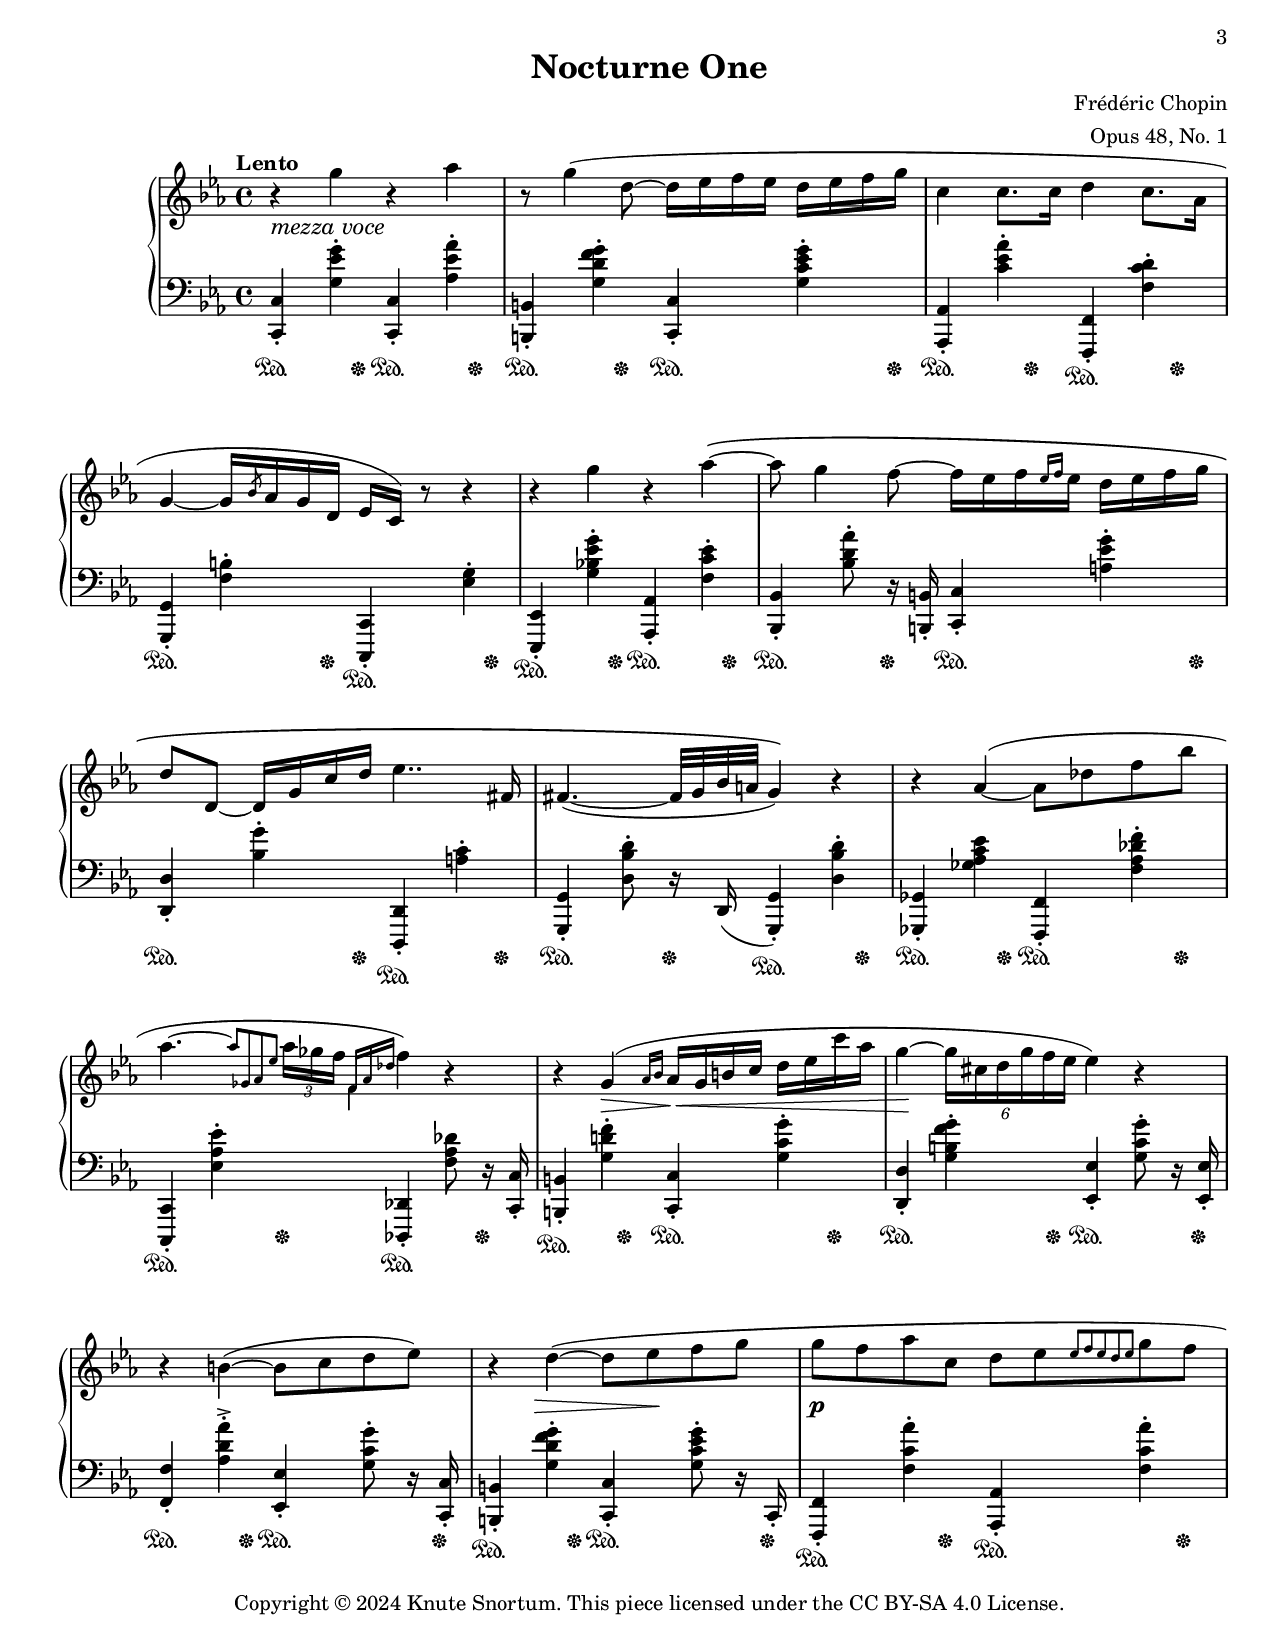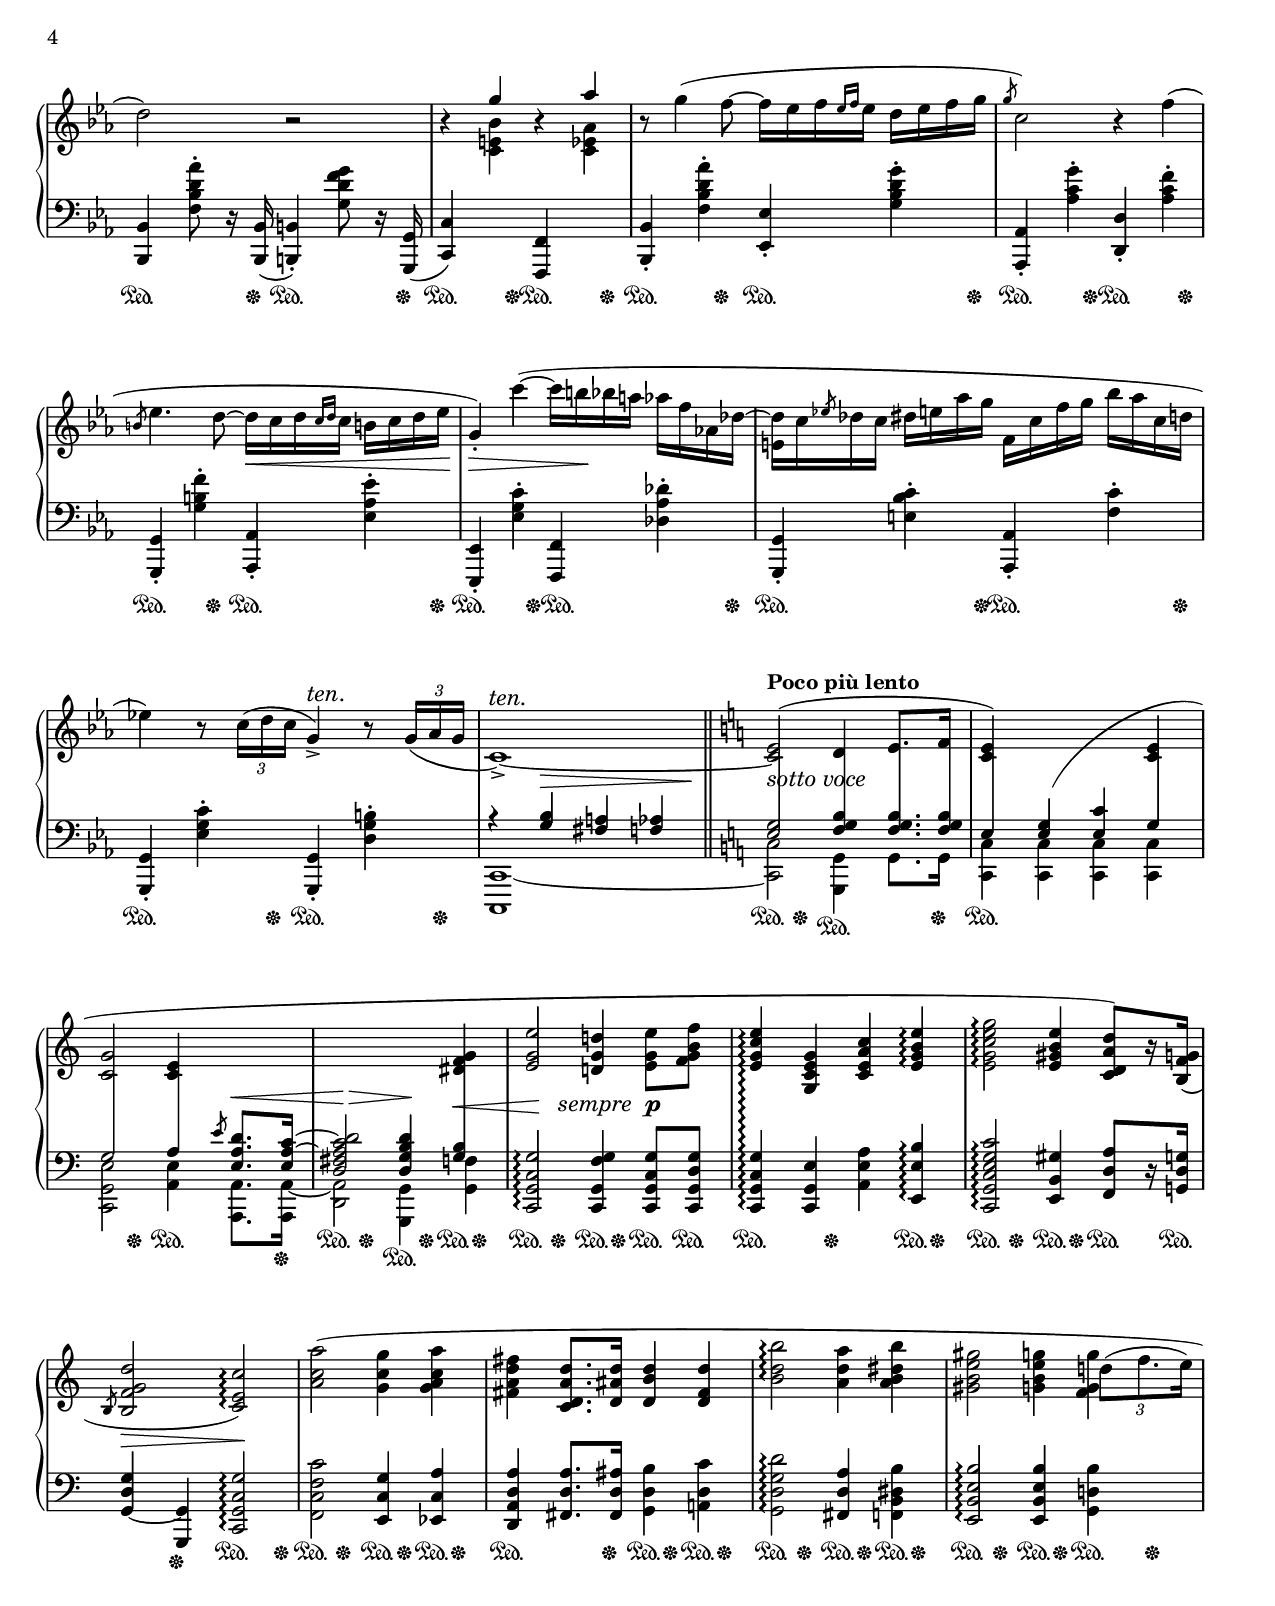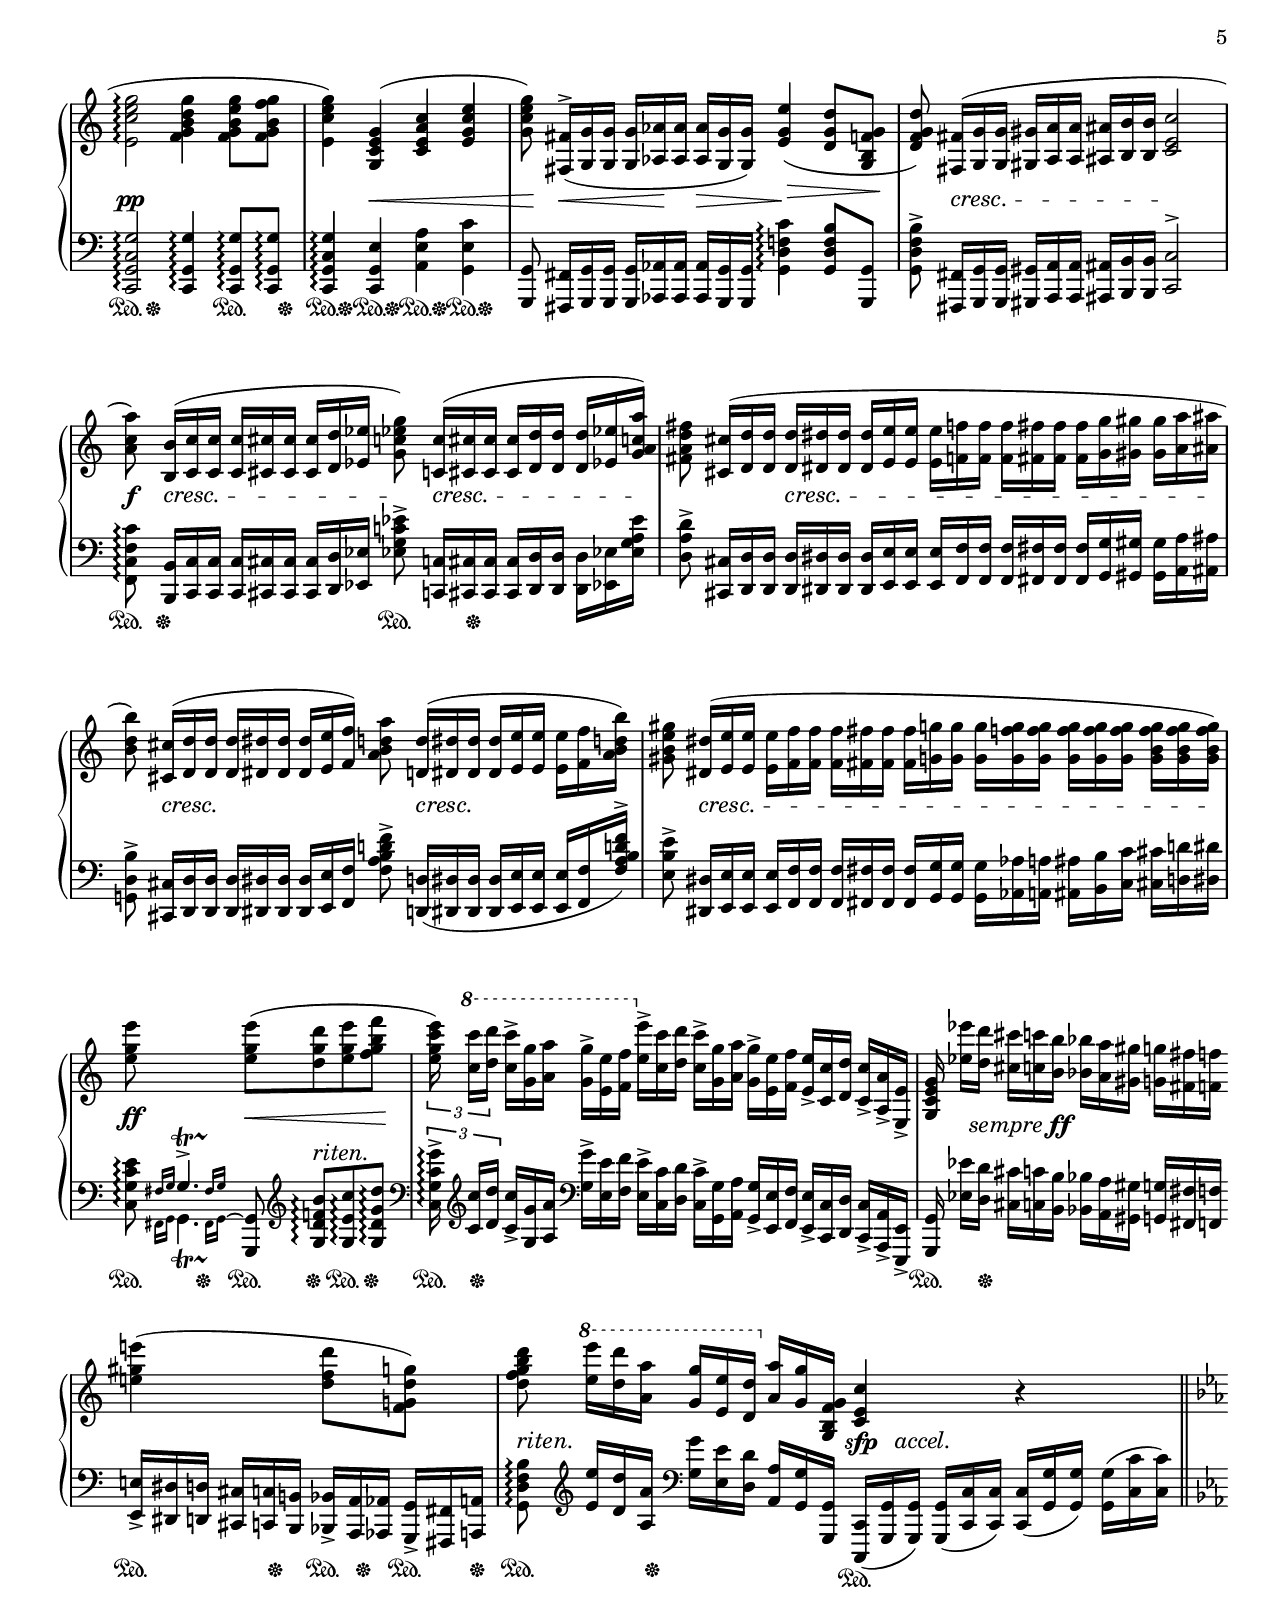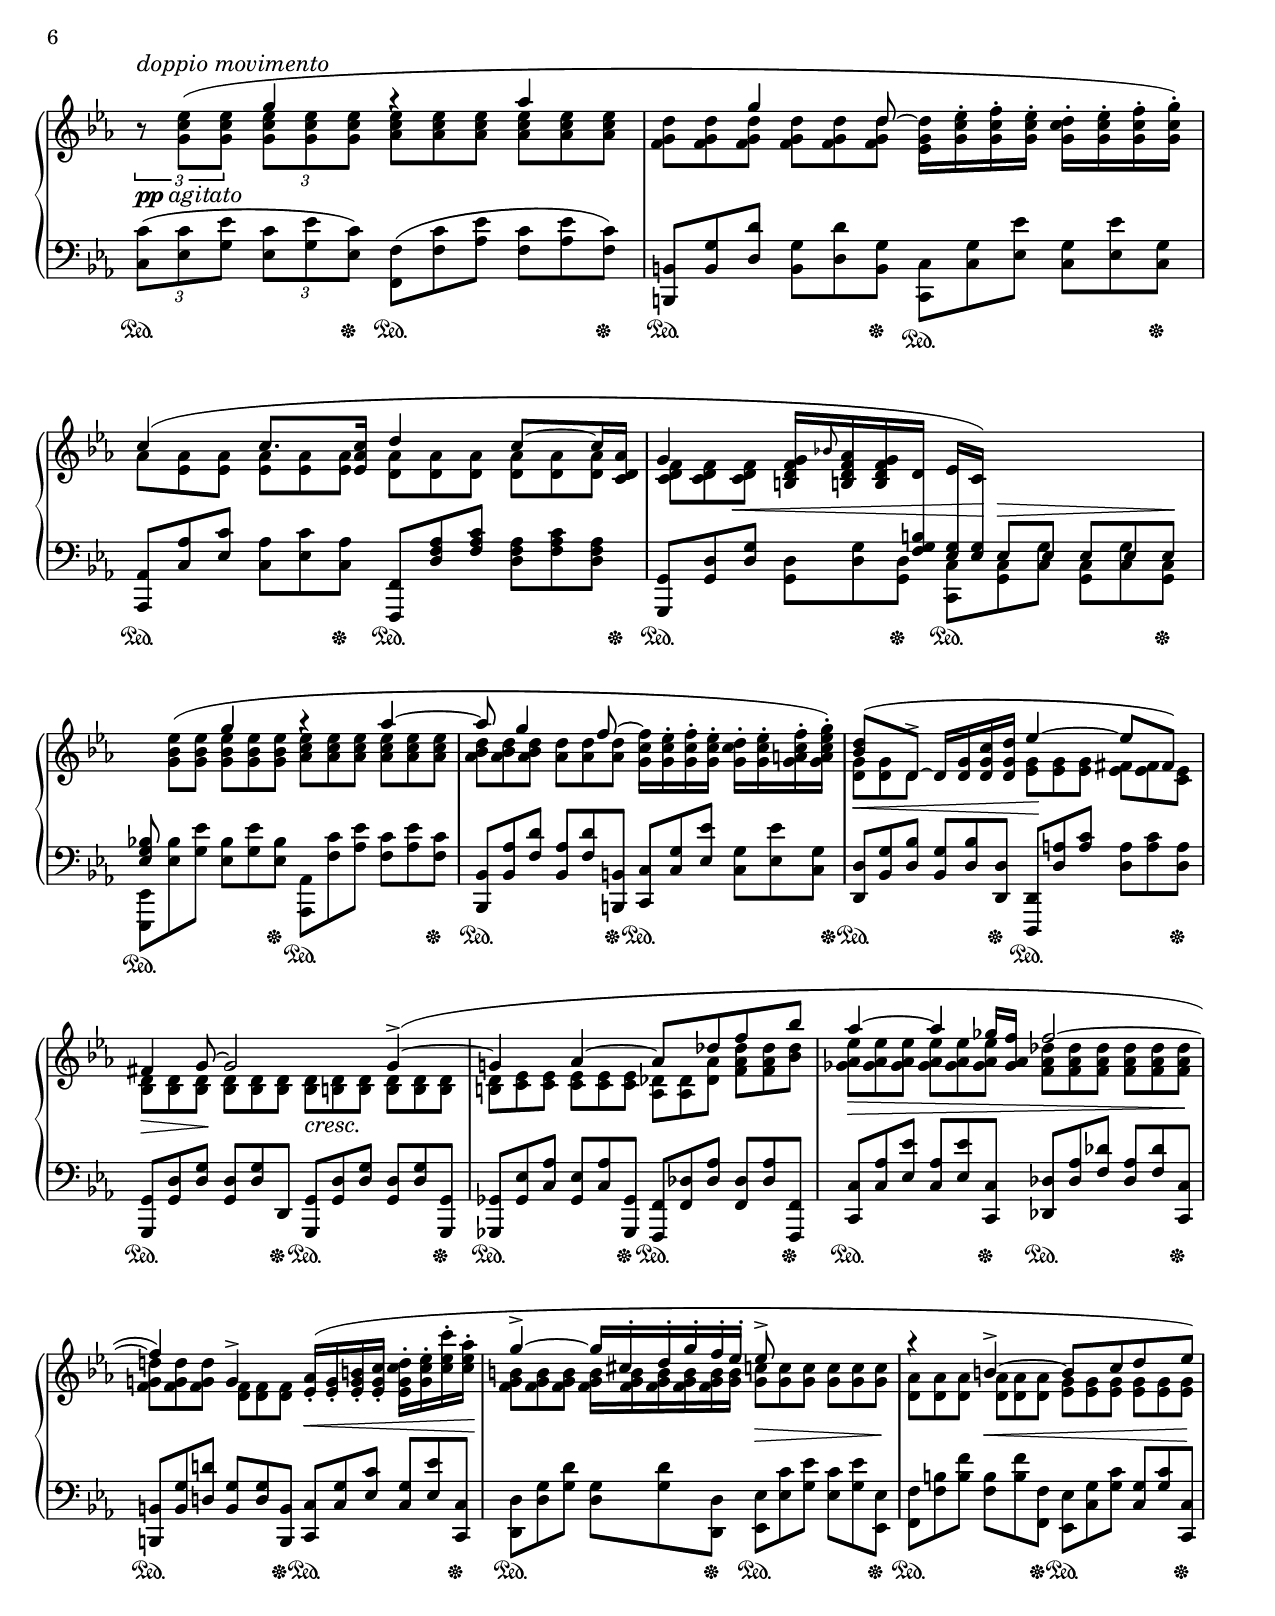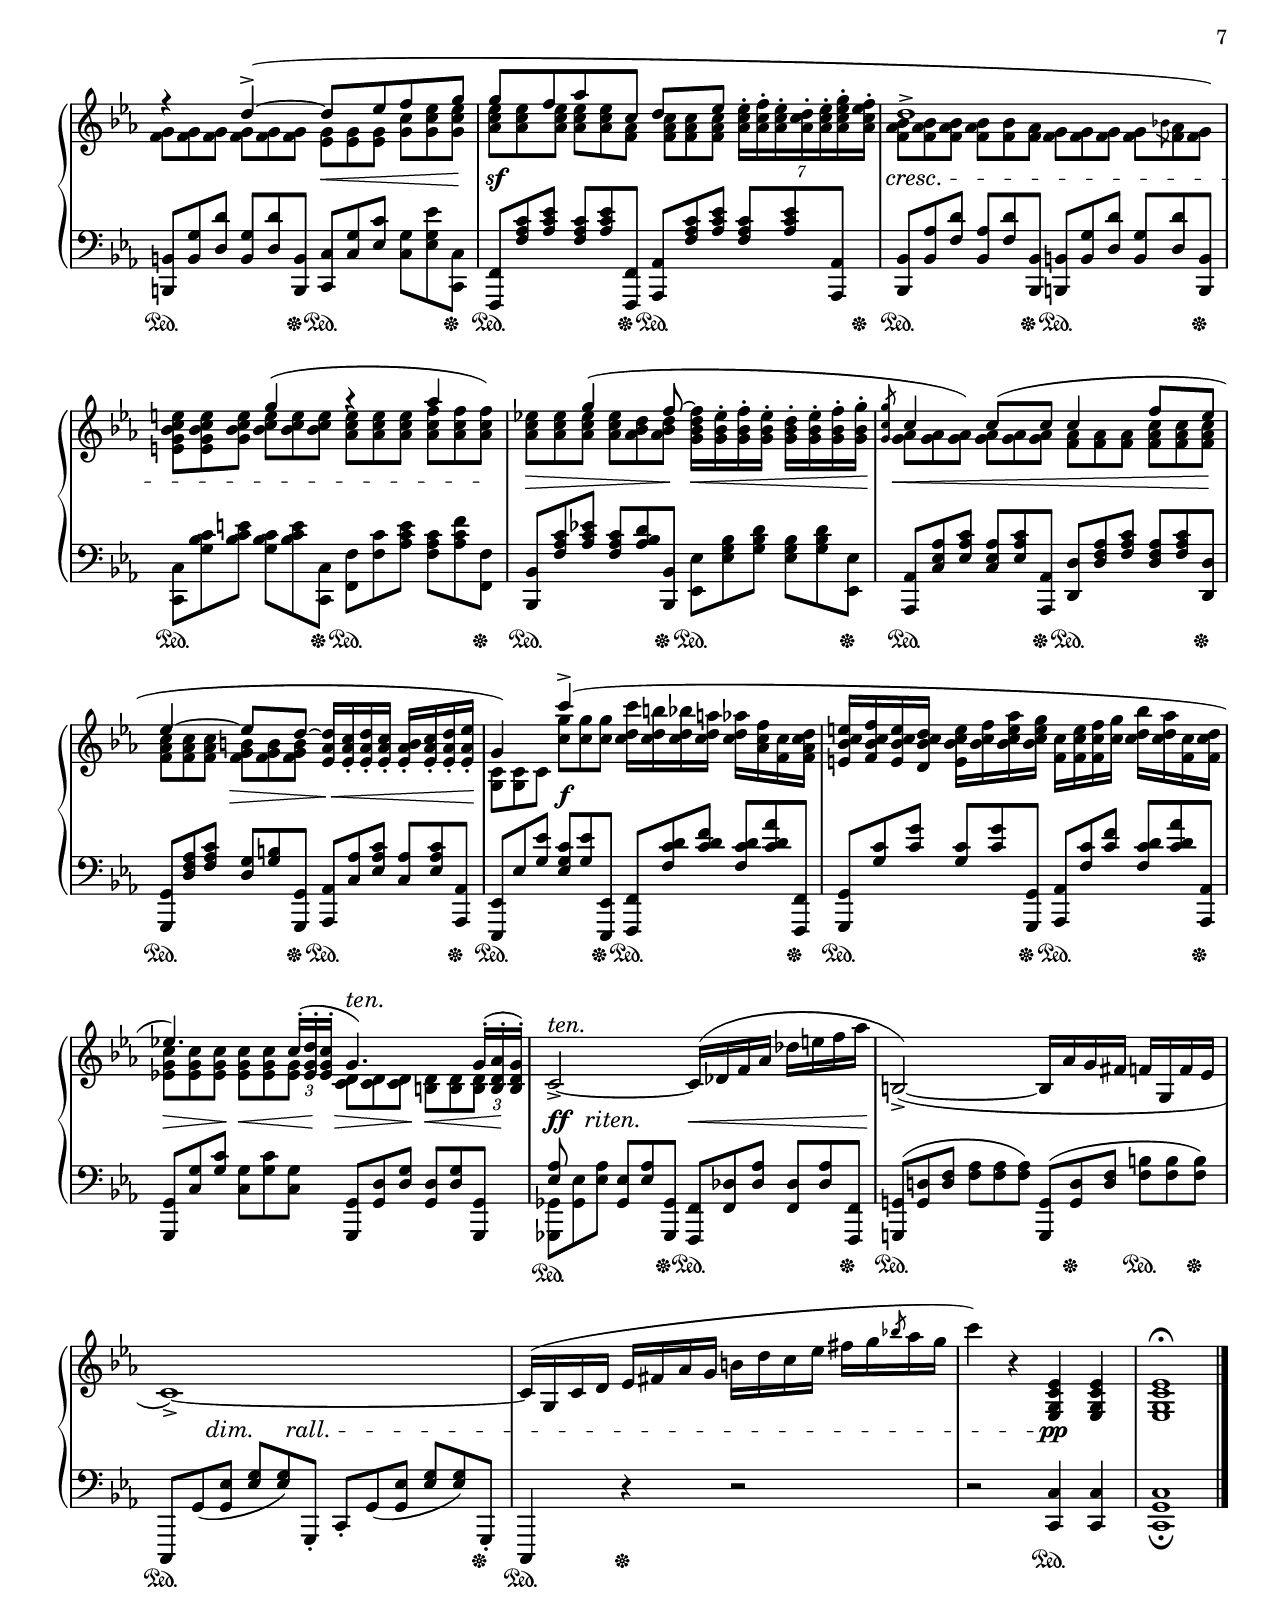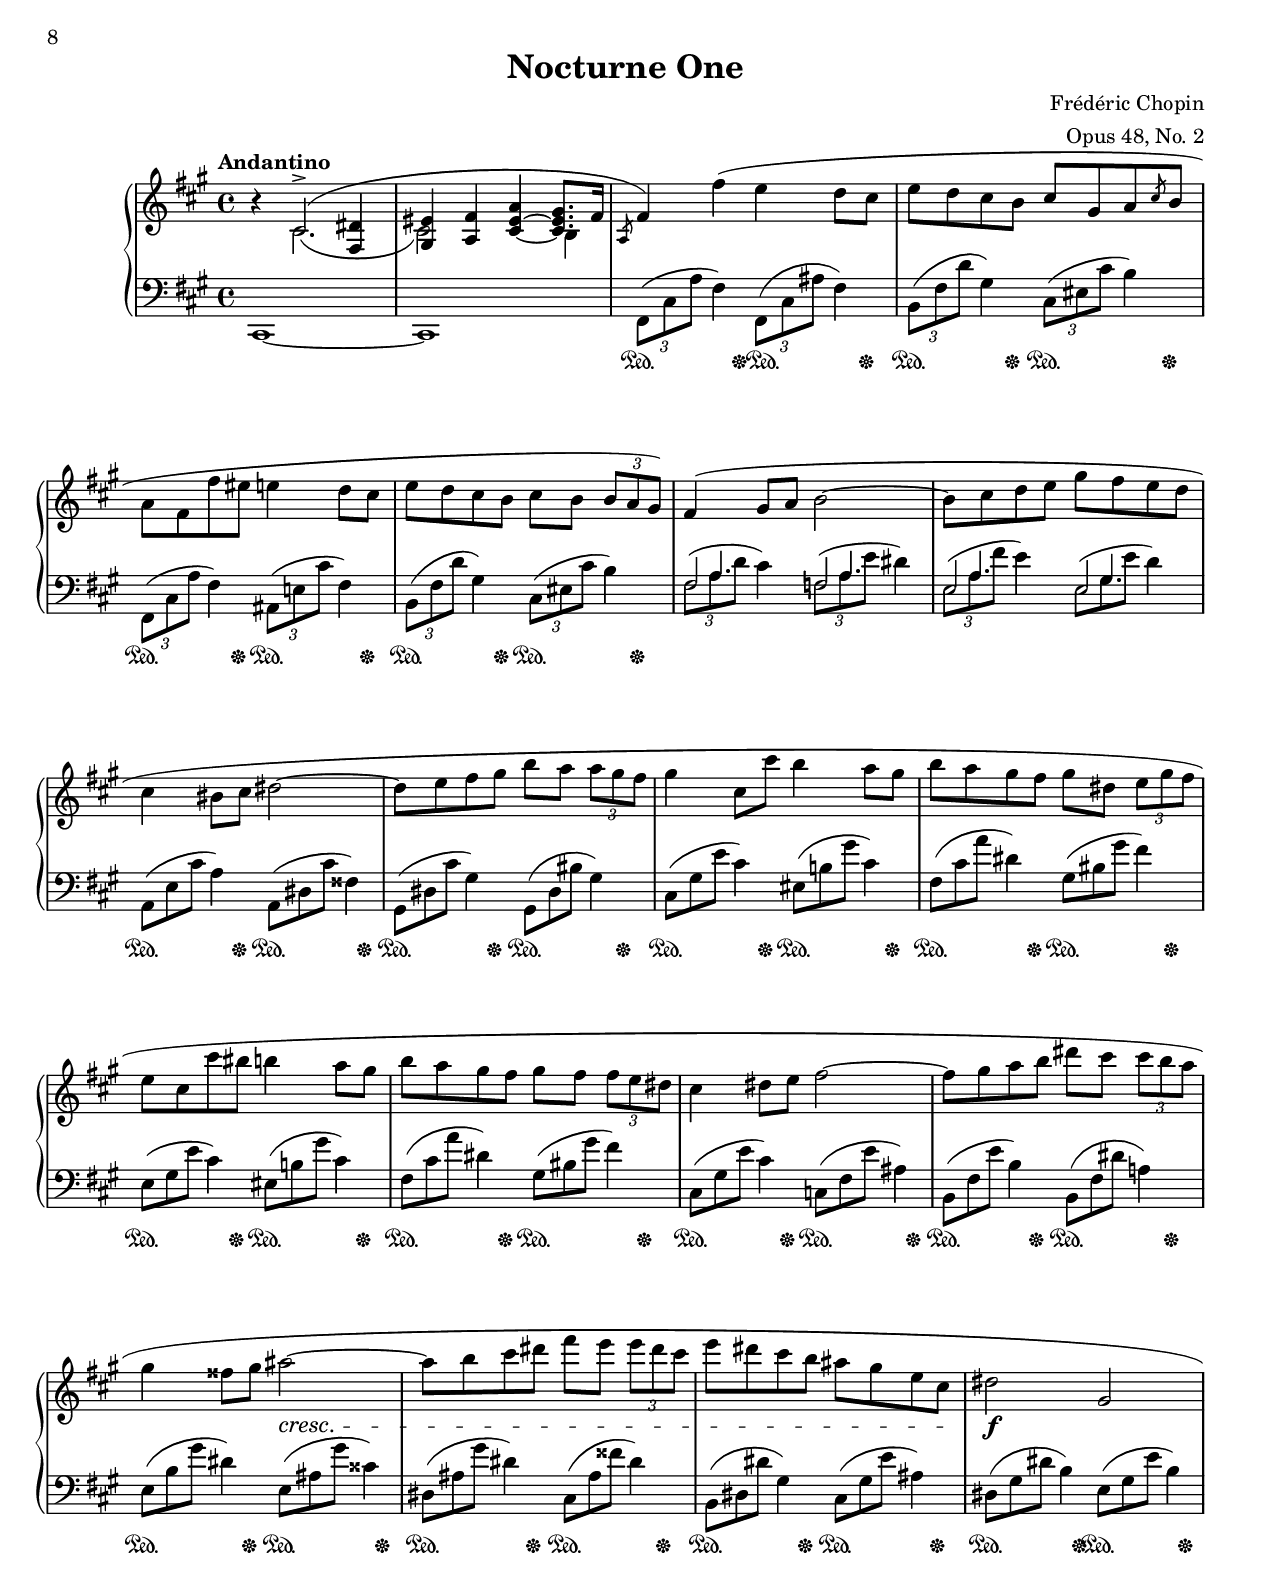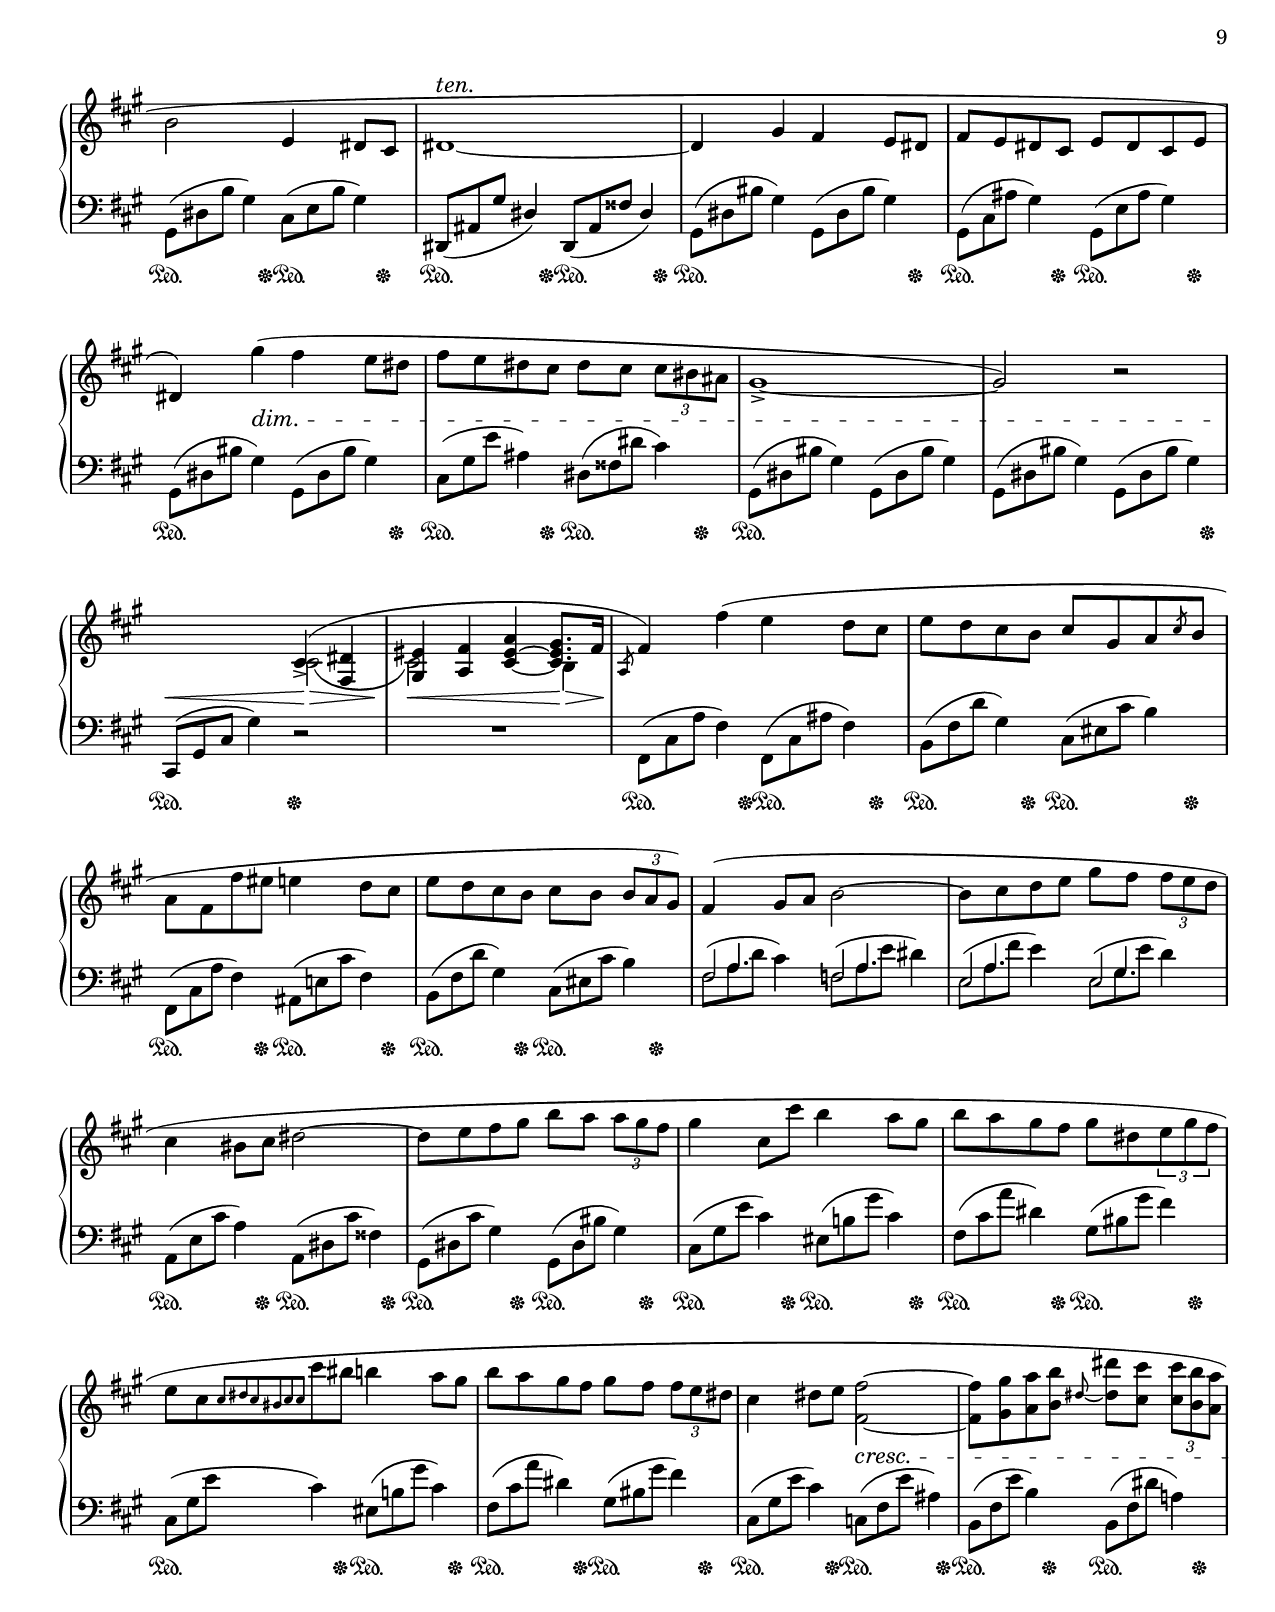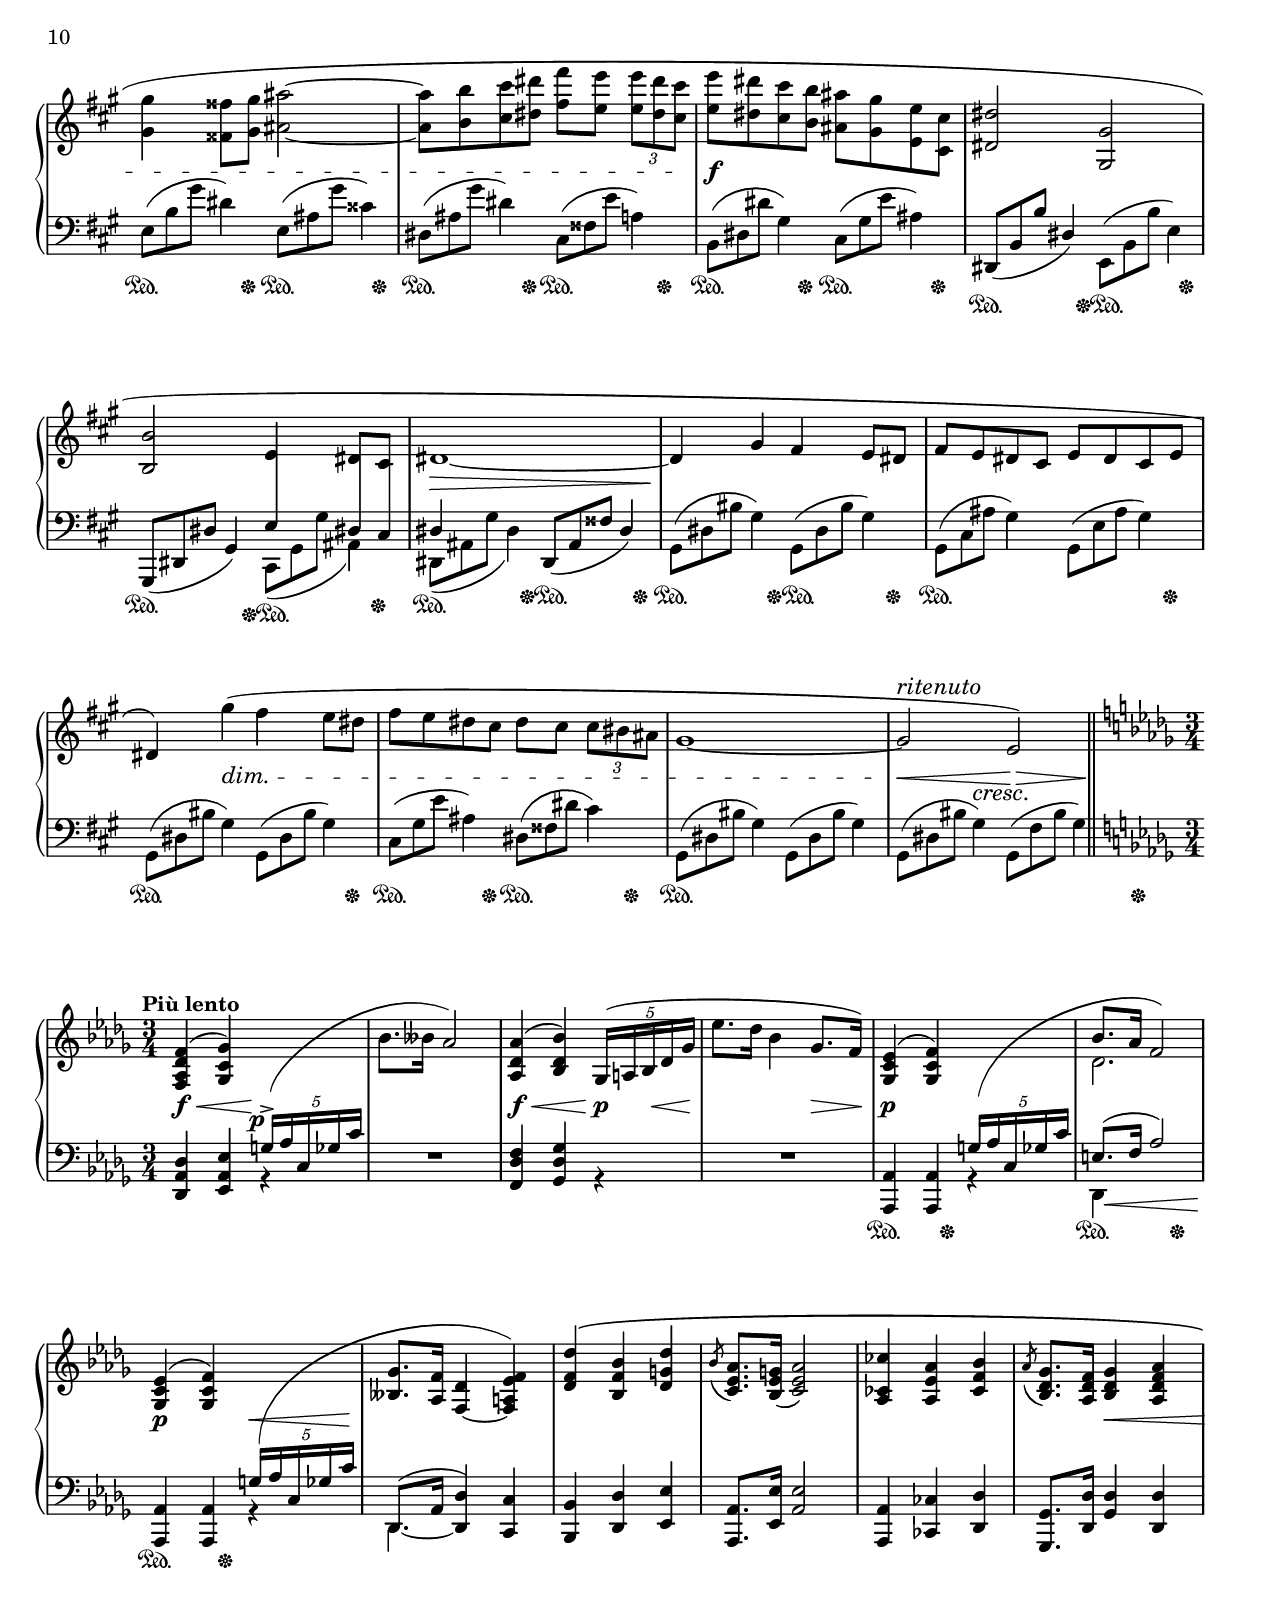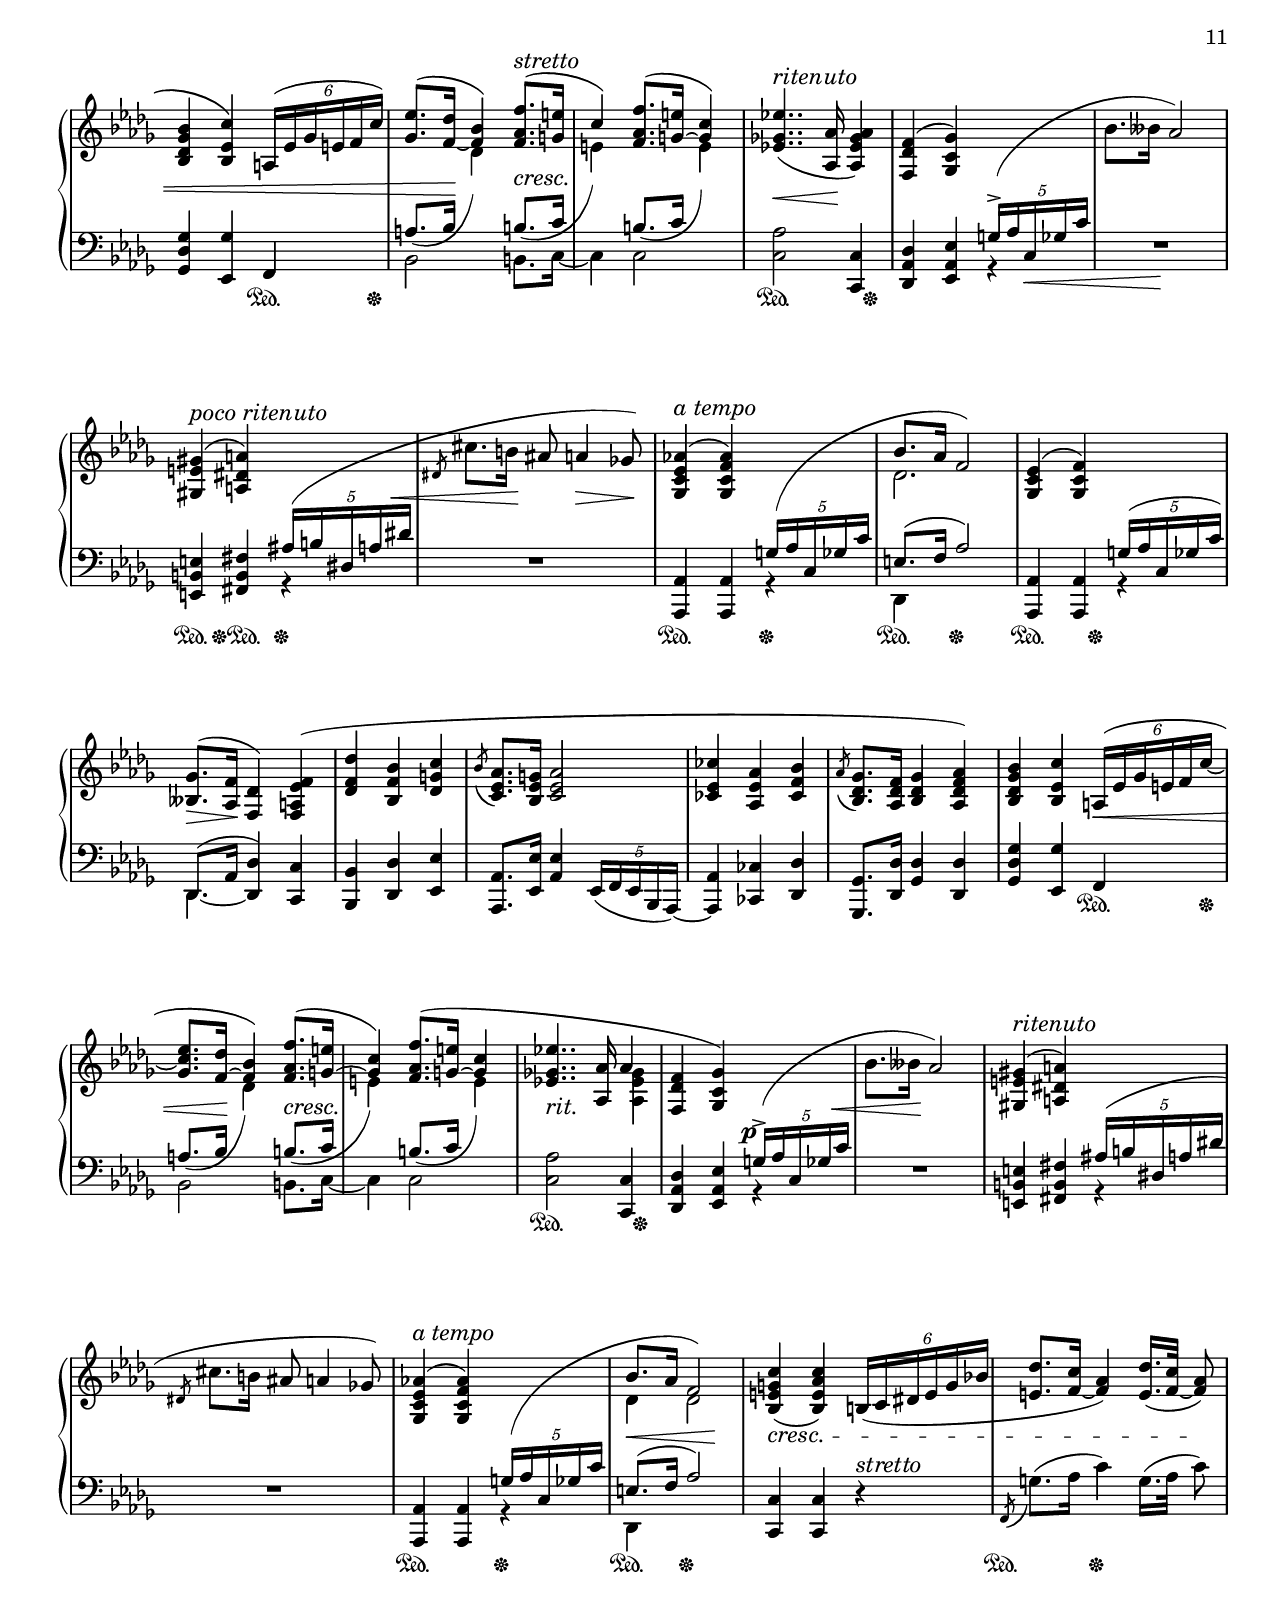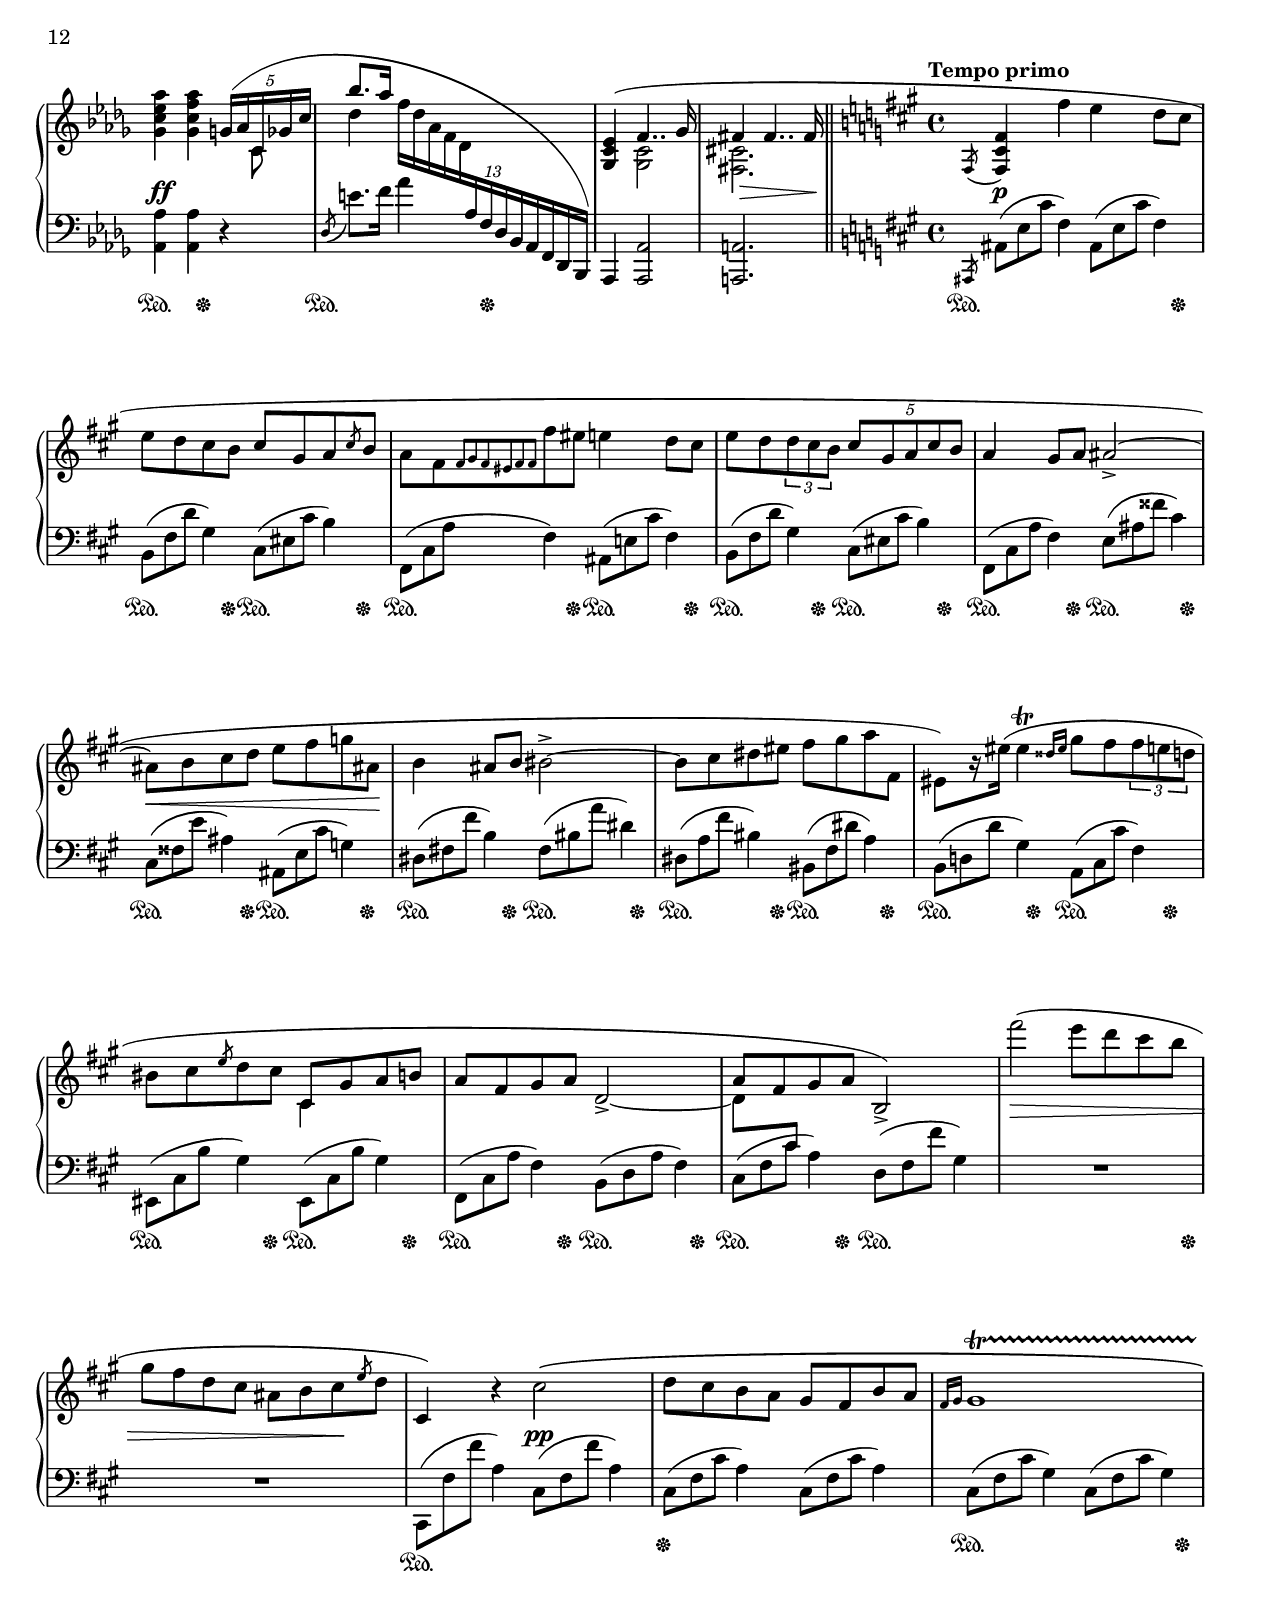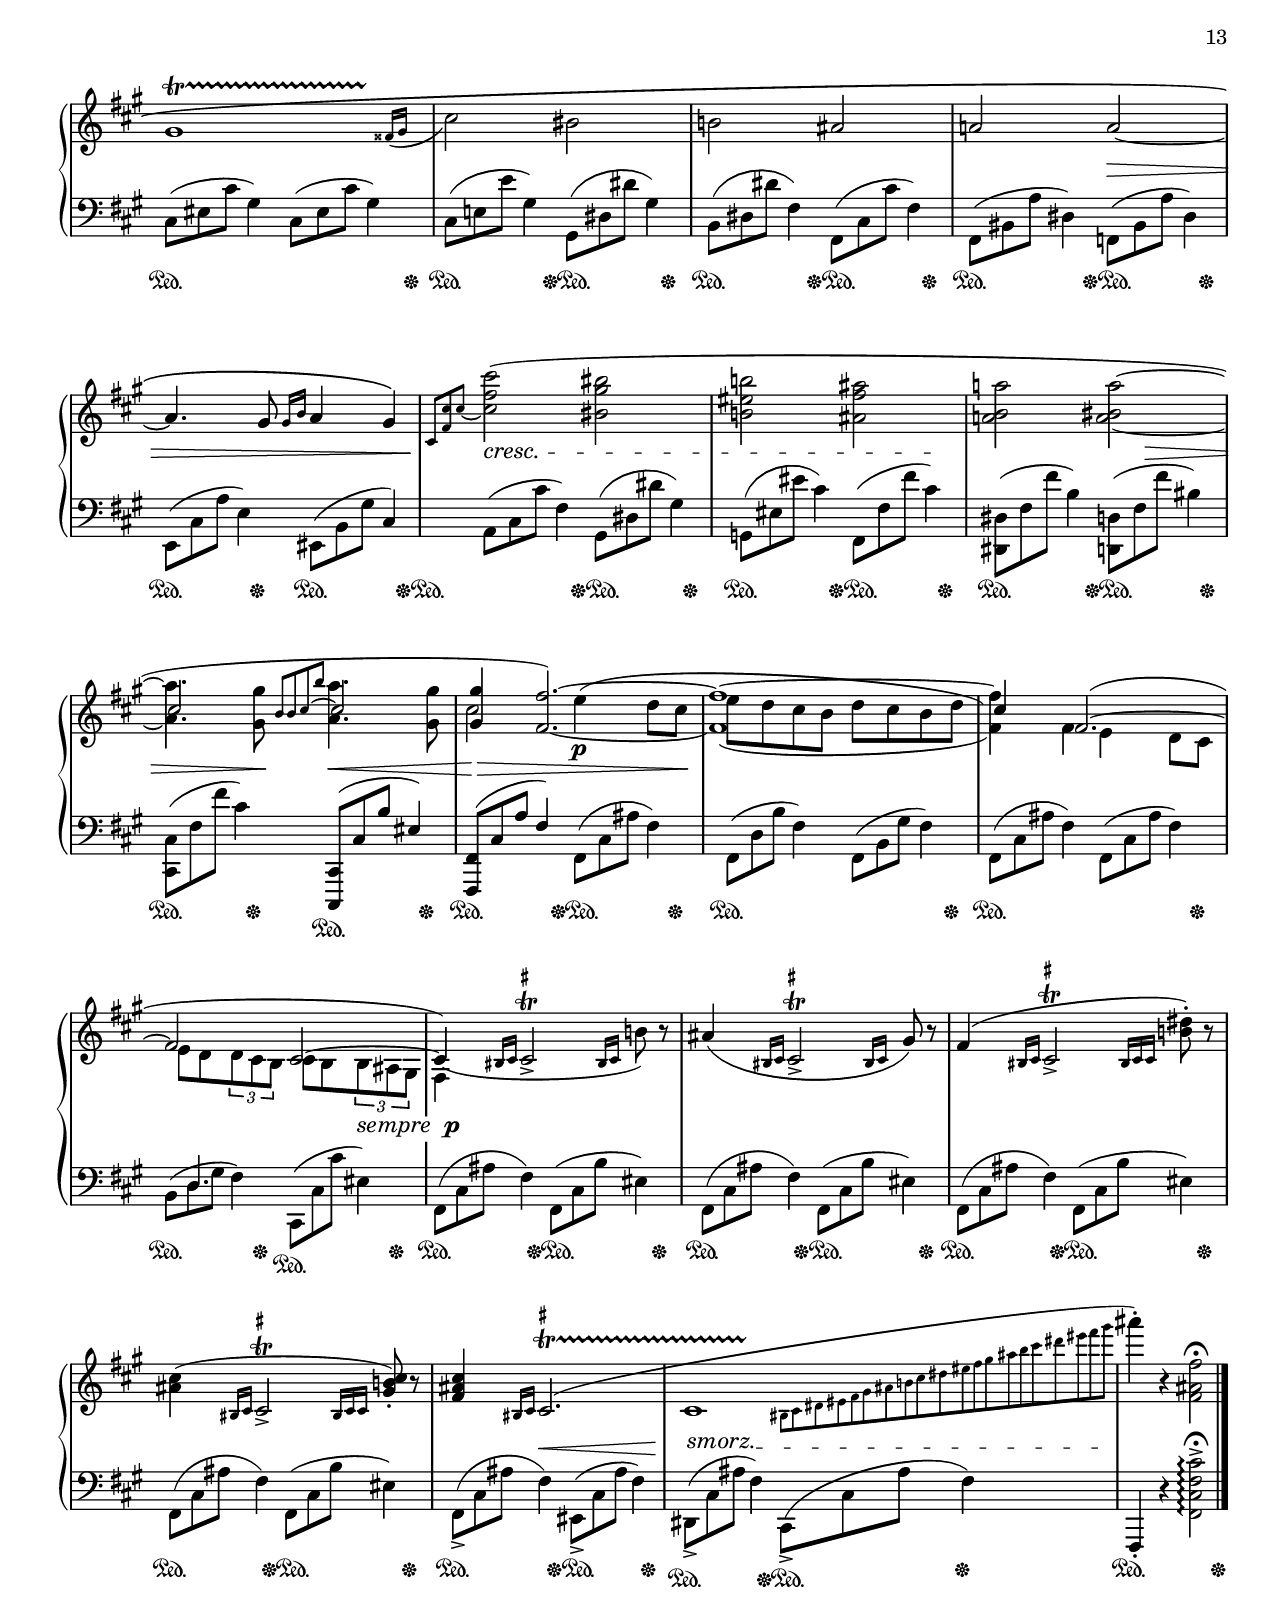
%...+....1....+....2....+....3....+....4....+....5....+....6....+....7....+....

\version "2.24.0"

%...+....1....+....2....+....3....+....4....+....5....+....6....+....7....+....
\version "2.24.0"

#(set-global-staff-size 18)

\header {
  title = ##f
  composer = ##f
  opus = ##f
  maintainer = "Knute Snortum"
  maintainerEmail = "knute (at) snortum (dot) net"
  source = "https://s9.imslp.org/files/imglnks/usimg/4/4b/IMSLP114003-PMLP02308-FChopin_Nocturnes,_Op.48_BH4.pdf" % SrcA
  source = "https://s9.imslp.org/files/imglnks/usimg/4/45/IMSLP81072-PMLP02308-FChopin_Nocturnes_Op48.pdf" % SrcB
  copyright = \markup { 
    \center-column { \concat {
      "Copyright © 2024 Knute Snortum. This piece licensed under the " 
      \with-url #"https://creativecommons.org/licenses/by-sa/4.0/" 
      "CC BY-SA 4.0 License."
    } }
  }
}

\paper {
  ragged-right = ##f
  ragged-last-bottom = ##f
  min-systems-per-page = 5

  system-system-spacing =
    #'((basic-distance . 8) 
       (minimum-distance . 4)
       (padding . 2)
       (stretchability . 60)) % defaults: 12, 8, 1, 60

  last-bottom-spacing = 
    #'((basic-distance . 6)
       (minimum-distance . 4)
       (padding . 3)
       (stretchability . 30)) % defaults 1, 0, 1, 30
    
  top-system-spacing.minimum-distance = 10
    
  #(set-paper-size "letter")
  
  two-sided = ##t
  inner-margin = 12\mm
  outer-margin = 8\mm
    
  tocTitleMarkup = \markup \huge \bold \column {
    \fill-line { "Table of Contents" }
    \hspace #1
  }
  tocItemMarkup = \tocItemWithDotsMarkup
  print-all-headers = ##t
}

\layout {
  \context {
    \Score
    \omit BarNumber
    \override Slur.details.free-head-distance = 0.5 % 0.75
  }
  \context {
    \Voice
    \override Tie.minimum-length = 3
  }
  % Helps keep dynamics from intersecting the span bar line.
  \context { 
    \Dynamics
    \consists Pure_from_neighbor_engraver
    \remove Bar_engraver
  }
}

% Better dynamic performance
\midi {
  \context {
    \Staff
    \consists "Dynamic_performer"
  }
  \context {
    \Voice
    \remove "Dynamic_performer"
  }
  \context {
    \Score
    midiMinimumVolume = #0.20
    midiMaximumVolume = #0.99
  }  
}

\version "2.24.0"

titlePage = \bookpart {

  \header {
    title = ##f
    subtitle = ##f
    composer = ##f
    arranger = ##f
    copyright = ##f
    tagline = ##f
  }

  \markup { \center-column {
    \vspace #14
    \fill-line { \abs-fontsize #36 \bold "Two Nocturnes" }
    \vspace #3
    \fill-line { \abs-fontsize #20 "Opus 48" }
    \vspace #4
    \fill-line { \abs-fontsize #20 "by Frédéric Chopin" }
    \vspace #4	
    \fill-line { \abs-fontsize #14 "for Piano"}
  } } 
}

%...+....1....+....2....+....3....+....4....+....5....+....6....+....7....+....

\version "2.24.0"
\language "english"

\version "2.24.0"

%
% Scheme functions
%

dimRall =
  #(make-music 'DecrescendoEvent 'span-direction START 'span-type 'text
               'span-text "dim.     rall.")

%
% Redefine
%

staffUp   = \change Staff = "upper"
staffDown = \change Staff = "lower"

sd = \sustainOn
su = \sustainOff

hideNoteHead = \once {
  \omit Stem
  \omit Dots
  \omit Flag
  \hideNotes
  \override NoteColumn.ignore-collision = ##t
}

tupletOff = {
  \omit TupletNumber
  \omit TupletBracket
}
tupletOn = {
  \undo \omit TupletNumber
  \undo \omit TupletBracket
}

connectArpeggios = \set Score.connectArpeggios = ##t
disconnectArpeggios = \set Score.connectArpeggios = ##f
tieToNextNote = \set tieWaitForNote = ##t

%
% Markup
%

mezzaVoce = \markup \large \italic "mezza voce"
sottoVoce = \markup \large \italic "sotto voce"
doppoiMovimento = \markup \large \italic "doppio movimento"
aTempo = \markup \large \italic "a tempo"
pocoRitenuto = \markup \large \italic "poco ritenuto"
ten = \markup \large \italic ten.
rit = \markup \large \italic rit.
rall = \markup \large \italic rall.
riten = \markup \large \italic riten.
accel = \markup \large \italic accel.
crescMarkup = \markup \large \italic cresc.
ritenuto = \markup \large \italic ritenuto
stretto = \markup \large \italic stretto
smorz = \markup \large \italic smorz.
sempreP = 
  \markup \whiteout \pad-markup #0.5 { \large \italic sempre \dynamic p }
sempreFf = \markup { \large \italic sempre \dynamic ff }
ppAgitato = \markup { \dynamic pp \large \italic agitato }
trillSharp = \markup \teeny \sharp


%%% Positions and shapes %%%

slurShapeA = \shape #'(
                        ((0 . 0) (0 . 0) (0 . 2) (0 . 2))
                        ((0 . 0) (0 . -1) (0 . 0) (0 . 0))
                        ) \etc
slurShapeB = \shape #'(
                        ((0 . 0.5) (0 . 0.5) (0 . 0) (0 . 0))
                        ((0 . 0) (0 . 0) (0 . 0) (0 . 0))
                        ) \etc
slurShapeC = \shape #'(
                        ((0 . 3) (0 . 3) (0 . 0) (0 . 0))
                        ((0 . 0) (0 . 0) (0 . 0) (0 . 1))
                        ) \etc
slurShapeD = \shape #'((0 . -1) (0 . -1) (0 . 0) (0 . 0)) \etc
slurShapeE = \shape #'(
                        ((0 . 3) (3 . 3) (0 . 0) (0 . 0.5))
                        ((0 . 0) (0 . 0) (0 . 0) (0 . 0))
                        ) \etc
slurShapeF = \shape #'((0 . 1) (0 . 3.5) (0 . 1) (0 . 0)) \etc
slurShapeG = \shape #'((0 . 1) (0 . 3.5) (0 . 1) (0 . 0)) \etc
slurShapeH = \shape #'(
                        ((0 . 3) (0 . 1.5) (0 . -1.5) (0 . 0))
                        ((0 . 0) (0 . 0) (0 . 0) (0 . 0))
                        ) \etc
slurShapeI = \shape #'((0 . -0.5) (0 . 2) (0 . 0) (0 . 0)) \etc
slurShapeJ = \shape #'((0 . 3) (0 . 3) (0 . 2.5) (0 . 2)) \etc
slurShapeK = \shape #'((0 . 2.5) (0 . 2.5) (0 . 2) (0 . 1)) \etc

tieShapeA = \shape #'((1.5 . 0.5) (2 . 0) (0 . 0) (0 . 0)) \etc

clefSpaceA = \once \override Score.Clef.X-extent = #'(-1 . 2.5)
clefSpaceB = \once \override Score.Clef.X-extent = #'(-0.25 . 1.5)
clefSpaceC = \once \override Score.Clef.X-extent = #'(1 . 1.5)

beamPositionsA = \once \override Beam.positions = #'(4 . 3)
beamPositionsB = \once \override Beam.positions = #'(3.5 . 4)
beamPositionsC = \once \override Beam.positions = #'(4 . 3)
beamPositionsD = \override Beam.positions = #'(4 . 4)
beamPositionsOff = \revert Beam.positions

%%% Music %%%

global = {
  \time 4/4
  \key c \minor
}

rightHandUpper = \relative {
  r4 g'' r af |
  r8 g4-\slurShapeA ( d8~  d16 ef f ef  d ef f g |
  c,4 c8. c16 d4 c8. af16 |
  g4~ \beamPositionsA g16 \slashedGrace { bf8*1/2 } af16 g d  ef c) r8 r4 |
  r4 g'' r af~-\slurShapeB \( |
  af8 g4 f8~ f16[ ef f \grace { ef16 f } ef]  d ef f g |
  d8 d,~ d16 g c d  ef4.. fs,16 |
  fs4.~( \beamPositionsB fs32 g bf a  g4)\) r |
  
  \barNumberCheck 9
  r4 af~-\slurShapeC ( af8 df f bf |
  af4.~ \grace { af8*1/2 gf, af ef' } \tuplet 3/2 { af16 gf f }
    \grace { << { f,16*1/2[ af df] } \\ { f,4*1/8 } >> } f'4) r |
  r4 g,( \grace { af16 bf } af g b c  d ef c' af |
  g4~ \tuplet 6/4 { g16 cs, d g f ef } ef4) r |
  r4 b4~( b8 c d ef) |
  r4 d~( d8 ef f g |
  g8 f af c,  d[ ef \grace { ef8*1/2 f ef d ef } g8 f] |
  d2) r |
  
  \barNumberCheck 17
  r4 \voiceOne g \oneVoice r \voiceOne af |
  \oneVoice r8 g4-\slurShapeD ( f8~ f16[ ef f \grace { ef f } ef]  d ef f g |
  \slashedGrace { g8*1/2 } c,2) r4 f( |
  \slashedGrace { b,8 } ef4. d8~ d16[ c d \grace { c16*1/2 d } c16]  b! c d
    ef |
  g,4-.) c'~( c16 b bf a  af f af,! df~ |
  \stemDown <e, df'>16[ c' \slashedGrace { ef!8*1/2 } df16 c]  ds e af g
    f, c' f g  bf af c, d |
  \stemNeutral ef!4) r8 \tuplet 3/2 { c16( d c } g4)->^\ten r8 
    \tuplet 3/2 { g16( af g } |
  c,1->~)^\ten | 
  \bar "||"
  \key c \major
  
  \barNumberCheck 25
  \voiceOne <c e>2( d4 e8. f16 |
  <c e>4) \staffDown <e, g>-\slurShapeE ( <e c'> \staffUp <c' e>4 | 
  <c g'>2 <c e>4 \staffDown \slashedGrace { e8 } <e, a d>8. <e a c>16~ |
  <d fs a c d>2 <d g b d>4 \staffUp <ds' f g>4 |
  \oneVoice <e g e'>2 <d! g d'!>4 <e g e'>8 <f g b f'> |
  \connectArpeggios <e g c e>4\arpeggio <g, c e g> <c e a c> 
    \disconnectArpeggios <e g b e>\arpeggio |
  <e g c e g>2\arpeggio <e gs b e>4 <c d a' d>8[) r16 <b f' g>16]( |
  \slashedGrace { b8*1/2 } <b f' g d'>2 <c e c'>)\arpeggio |
  
  \barNumberCheck 33
  <a' c a'>2( <g c g'>4 <g a c a'> |
  <fs a d fs>4 <c d a' d>8. <d as' d>16 <d b' d>4 <d fs d'> |
  <b' d b'>2\arpeggio <a d a'>4 <a b ds b'> |
  <gs b e gs>2 <g b e g>4 \voiceFour <f g g'> |
  \oneVoice <e c' e g>2\arpeggio <f g b d g>4 <f g b e g>8 < f g b f' g> |
  <e c' e g>4) <g, c e g>( <c e a c> <e g c e> |
  <g c e g>8)\noBeam \tupletOff \tuplet 3/2 8 { <fs, fs'>16^>( <g g'> q
    q[ <af af'> q]  q <g g'> q) } <e' g e'>4( <d g d'>8 <g, b f' g> |
  <d' f g d'>8)\noBeam \tuplet 3/2 8 { <fs, fs'>16( <g g'> q  <gs gs'>[ <a a'>
    q]  <as as'> <b b'> q } <c e c'>2 |
  
  \barNumberCheck 41
  <a' c a'>8)\noBeam \tuplet 3/2 8 { <b, b'>16( <c c'> q  q[ <cs cs'> q] 
    q <d d'> <ef ef'> } <g c ef! g>8)\noBeam \tuplet 3/2 8 { 
    <c, c'>16^( <cs cs'> q  q[ <d d'> q]  \stemUp q <ef! ef'!> <g a c a'>) } |
  \stemNeutral <fs a d fs>8\noBeam \tuplet 3/2 8 { <cs cs'>16( <d d'> q  q[ 
    <ds ds'> q]  q[ <e e'> q]  q[ <f f'> q]  q[ <fs fs'> q]  q[ <g g'> 
    <gs gs'>]  q[ <a a'> <as as'>] } |
  <b d b'>8)\noBeam \tuplet 3/2 8 { <cs, cs'>16^( <d d'> q  q[ <ds ds'> q] 
    q <e e'> <f f'>) } <a b d a'>8\noBeam \tuplet 3/2 8 { <d, d'>16( <ds ds'>
    q  q[ <e e'> q]  q <f f'> <a b d b'>) } |
  <gs b e gs>8\noBeam \tuplet 3/2 8 { <ds ds'>16( <e e'> q  q[ <f f'> q] q[ 
    <fs fs'> q]  q[ <g g'> q]  q[ <g f' g> q]  q[ q q]  <g b f' g>[ q q]) } |
  <e' g e'>8\noBeam \staffDown \voiceOne \grace { fs,,16 g } \afterGrace 
    g4.->\startTrillSpan { fs16\stopTrillSpan g } \staffUp \oneVoice
    <e'' g e'>8( <d g d'> <e g e'> <f g b f'> |
  \tupletOn \tuplet 3/2 { <e g c e>16) \ottava 1 <c' c'>[ <d d'>] }
    \tupletOff \tuplet 3/2 8 { 
      <c c'>->[ <g g'> <a a'>] <g g'>->[ <e e'> <f f'>]  \ottava 0 <e e'>->[
      <c c'> <d d'>]  <c c'>->[ <g g'> <a a'>]  <g g'>->[ <e e'> <f f'>]
      <e e'>->[ <c c'> <d d'>]  <c c'>->[ <a a'>-> <e e'>->] 
    } |
  \tuplet 3/2 8 {
    <g c e g>16 <ef'' ef'>[ <d d'>]  <cs cs'>[ <c c'> <b b'>]  <bf bf'>[ <a a'>
    <gs gs'>]  <g g'>[ <fs fs'> <f f'>]  
  } <e' gs e'>4( <d f d'>8 <f, g! d' g>) |
  <d' f g b d>8\noBeam \tuplet 3/2 8 { \ottava 1 <e' e'>16[ <d d'> <a a'>]
    <g g'>[ <e e'> <d d'>]  \ottava 0 <a a'>[ <g g'> <g, b f' g>]
  } <c e c'>4 r |  
  
  \barNumberCheck 49
  \bar "||"
  \key c \minor 
  \voiceOne s4^\doppoiMovimento g'' a\rest af
  \tuplet 3/2 4 { s4 g4 s8 d~ } \hideNoteHead d4 s |
  c4( c8. <ef, af c>16 d'4 \tuplet 3/2 { c8*2~[ c16 <c, d af'>] } |
  g'4 \beamPositionsC <b, d f g>16 \grace { bf'!8 } <b,! d f af>16 <b d f g> d
    \tuplet 3/2 4 { ef c) s4 } s4 | 
  s4 g'' a\rest af~ |
  af8 g4 f8~ \hideNoteHead f4 s |
  \tuplet 3/2 { <bf, d>8*2( d,8->~ } d16 <d g> <d g c> <d g d'>  ef'4~ ef8
    fs,) |
  \tuplet 3/2 { fs4 g8~ } g2 g4->~-\slurShapeH ( |
  
  \barNumberCheck 57
  g!4 af~ \tuplet 3/2 { af8*2[ df8 f8*2 bf8] } |
  af4~ \tuplet 3/2 { af4 gf16 <gf, af f'> } f'2~ |
  f4) g,->  \oneVoice <ef af>16-.-\slurShapeI ( <ef g>-. <ef g b>-. <ef g c>-.
    <ef g c d>-. <g c ef>-. <c ef c'>-. <c ef af>-. |
  \voiceOne g'4->~ \tuplet 3/2 { g16 cs,-. d-. g-. f-. ef-. } ef8-> s4. |
  r4 b->~ \tuplet 3/2 { b8*2[ c8 d8*2 ef8]) } |
  r4 d->~( \tuplet 3/2 { d8*2[ ef8 f8*2 g8]} |
  \tuplet 3/2 { g8*2[ f8 af8*2 c,8]  d8*2 ef8 } \oneVoice \tupletOn 
    \tuplet 7/4 { <af, c ef>16-. <af c f>-. <af c ef>-. <af c d>-. <af c ef>-.
    <af c ef g>-. <af c ef f>-.
  } |
  \tupletOff
  << 
    { \tuplet 3/2 { s2. s4. s4 \hideNoteHead g8) } } 
    \new Voice { \voiceOne d'1-> } 
  >> |
  
  \barNumberCheck 65
  s4 \voiceOne g a\rest af 
  \tuplet 3/2 { s4 g s8 f~ } \hideNoteHead f4 s |
  \slashedGrace { <g, c g'>8 } \tuplet 3/2 4 { c4*3/2  c8*2( c8  c4*3/2 f8*2 
    ef8 } |
  \tuplet 3/2 4 { ef4*3/2~ ef8*2 d8~ } \oneVoice <ef, af d>16 <ef af c>-.
    <ef af d>-. <ef af c>-.  <ef af b>-. <ef af c>-. <ef af d>-. 
    <ef af ef'>-. |
  \voiceOne g4) c'->( \oneVoice <c, d c'>16 <c d b'> <c d bf'> <c d a'>
    <c d af'> <af c f> <f c'> <f af c d> |
  <e bf' c e>16 <f bf c f> <e bf' c e> <d bf' c d>  <e bf' c e> <bf' c f>
    <bf c e af> <bf c e g>  <f c'> <f c' e> <f c' f> <c' g'>  <c d bf'>
    <c d af'> <f, c'> <f c' d> |
  \voiceOne \tuplet 3/2 4 { ef'!4.) s4 \tupletOn \tupletDown \tuplet 3/2 { 
    c16-.( <ef, g d'>-. <ef g c>-. } \tupletOff g4.)^\ten s4 \tupletOn 
    \tuplet 3/2 { g16-.( <b, d af'>-. <b d g>-.) } } |
  \oneVoice c2->~^\ten c16( df f af  df e f af |
  
  \barNumberCheck 73
  b,,2->)~( b16 af' g fs  f g, f' ef |
  c1->)~ |
  c16( g c d  ef fs af g  b d c ef fs g \slashedGrace { bf!8*1/2 } af16 g |
  c4) r <ef,,, g c ef> q |
  q1\fermata 
  \bar "|."
}

rightHandLower = \relative {
  s1 * 8 |
  
  \barNumberCheck 9
  s1 * 8 |
  
  \barNumberCheck 17
  s1 * 8 |
  
  \barNumberCheck 25
  s1 * 8 |
  
  \barNumberCheck 33
  s1 * 3 |
  s2. \voiceTwo \tuplet 3/2 { d''!8^( f8. e16) }
  s1 * 4 |
  
  \barNumberCheck 41
  s1 * 8 |
  
  \barNumberCheck 49
  \tuplet 3/2 4 { b8\rest <g c ef>-\slurShapeF ^( q  q q q } \tupletOff 
    \tuplet 3/2 4 { 
    <af c ef> q q  q q q |
  <f g d'>8 q q  q q q } <ef g d'>16 <g c ef>^. <g c f>^. <g c ef>^.  <g c d>^.
    <g c ef>^. <g c f>^. <g c g'>^.) |
  \tuplet 3/2 4 { af8 <ef af> q  q q q  <d af'> q q  q q q | }
  \tuplet 3/2 { <c d f>8 q q } s2. |
  \tuplet 3/2 4 { 
    s8 <g' bf ef>-\slurShapeG ^( q  q q q  <af c ef> q q  q q q 
  } |
  \tuplet 3/2 4 { <af bf d> q q  <af d> q q } <g c f>16 <g c ef>^. <g c f>^.
    <g c ef>^.  <g c d>^. <g c ef>^. < g a c f>^. <g a c ef g>^.) |
  \tuplet 3/2 4 { <d g>8 q d } s4 \tuplet 3/2 4 { <ef g>8 q q  <ef fs> q
      <c ef> |
    <bf d>8 q q  q q q  q <b d> q  q q q |
    
    \barNumberCheck 57
    q8 <c ef> q  q q q  <af df> q <df af'>  <f af df> q <bf df> |
    <gf af ef'>8 q q  q q q  <f af df> q q  q q q |
    <f g! d'!>8 q q  <d f> q q
  } s2 |
  \tuplet 3/2 4 {  
    <f g b>8 q q  q16 q q q q <g b>  <g c>8 q q  q q q |
    <d af'>8 q q  q q q  <ef g> q q  q q q |
    <f g>8 q q  q q q <ef g> q q  <g c> <g c ef> q |
    <af c ef>8 q q  q q <f af>  <f af c> q q 
  } s4 |
  \tuplet 3/2 4 {
    <f af bf>8 q q  q <f bf> <f af>  <f g> q q  q \slashedGrace { bf! } <f af>
      <f g> |
      
    \barNumberCheck 65
    <e g bf c e>8 q <g bf c e>  <bf c e>-\slurShapeJ ^( q q  <af c e> q q 
      <af c f> q q) |
  } 
  \tuplet 3/2 4 { <af c ef!> q q-\slurShapeK ^(  q <af bf d> q } <g bf d f>16
    <g bf ef>^. <g bf f'>^. <g bf ef>^.  <g bf d>^. <g bf  ef>^.  <g bf f'>^.
    <g bf g'>^. |
  \tuplet 3/2 4 { <g af>8 q q)  q q q  <f af> q q  <f af c> q q } |
  \tuplet 3/2 4 { q8 q q  <f g b> q q } s2 |
  \tuplet 3/2 4 { <g, c>8 q c  <c' g'> q q } s2 |
  s1 |
  \tuplet 3/2 4 { <ef,! g c>8 q q  q q <ef g>  <c d> q q  <b d> q q } |
  \voiceThree \staffDown <ef, af>8 s4. s2 |
}

rightHand = {
  \global
  <<
    \new Voice \rightHandUpper
    \new Voice \rightHandLower
  >>
}

leftHandUpper = \relative {
  s1 * 8 |
  
  \barNumberCheck 9
  s1 * 8 |
  
  \barNumberCheck 17
  s1 * 7 |
  \voiceOne r4 <g bf> <fs a> <f af> |
  \key c \major
  
  \barNumberCheck 25
  \crossStaff { <e g>2 <f g b>4 \autoBeamOff q8. q16 } |
  \autoBeamOn \crossStaff e4 s2 \crossStaff g4 |
  \crossStaff { g2 a4 } s |
  s2. \crossStaff { <g b>4 } |
  s1 * 4 |
  
  \barNumberCheck 33
  s1 * 8 |
  
  \barNumberCheck 41
  s1 * 8 |
  
  \barNumberCheck 49
  s1 * 3 |
  s4 s8. \crossStaff { <f g b>16 \tupletOff \tuplet 3/2 { 
    \autoBeamOff <ef g>16 q \autoBeamOn \beamPositionsD ef8[ ef]  ef ef ef 
    \beamPositionsOff 
  } } |
  <ef g bf!>8 s4. s2 |
}

leftHandLower = \relative {
  <c, c'>4-. <g'' ef' g>-. <c,, c'>-. <af'' ef' af>-. |
  <b,, b'>4-. <g'' d' f g>-. <c,, c'>-. <g'' c ef g>-. |
  <af,, af'>4-. < c'' ef af>-. <f,,, f'>-. <f'' c' d>-. |
  <g,, g'>4-. <f'' b>-. <c,, c'>-. <ef'' g>-. |
  <ef,, ef'>4-. <g'' bf! ef g>-. <af,, af'>-. <f'' c' ef>-. |
  <bf,, bf'>4-. <bf'' d af'>8-. r16 <b,, b'>-. <c c'>4-. <a'' ef' g>-. |
  <d,, d'>4-. <bf'' g'>-. <d,,, d'>-. <a''' c>-. |
  <g,, g'>4-. <d'' bf' d>8-. r16 d,( <g, g'>4-.) <d'' bf' d>-. |
  
  \barNumberCheck 9
  <gf,, gf'>4-. <gf'' af c ef> <f,, f'>-. <f'' af df f>-. |
  <c,, c'>4-. <ef'' af ef'>-. <df,, df'>-. <f'' af df>8 r16 <c, c'>-. |
  <b b'>4-. <g'' d'! f>-. <c,, c'>-. <g'' c g'>-. |
  <d, d'>4-. <g' b f' g>-. <ef, ef'>-. <g' c g'>8-. r16 <ef, ef'>-. |
  <f f'>4-. <af' d af'>-.-> <ef, ef'>-. <g' c g'>8-. r16 <c,, c'>-. |
  <b b'>4-. <g'' d' f g>-. <c,, c'>-. <g'' c ef g>8-. r16 c,,-. |
  <f, f'>4-. <f'' c' af'>-. <af,, af'>-. <f'' c' af'>-. |
  <bf,, bf'> <f'' bf d af'>8-. r16 <bf,, bf'>( <b b'>4-.) <g'' d' f g>8 r16 
    <g,, g'>( |
    
  \barNumberCheck 17
  <c c'>4) \staffUp \voiceTwo <c'' e bf'> \staffDown \oneVoice <f,,, f'>
    \staffUp \voiceTwo <c''' ef af> |
  \staffDown \oneVoice <bf,, bf'>4-. <f'' bf d af'>-. <ef, ef'>-. 
    <g' bf d g>-. |
  <af,, af'>4-. <af'' c g'>-. <d,, d'>-. <af'' c f>-. |
  <g,, g'>4-. <g'' b f'>-. <af,, af'>-. <ef'' af ef'>-. |
  <ef,, ef'>4-.  <ef'' g c>-. <f,, f'> <df'' af' df>-. |
  <g,, g'>4-. <e'' bf' c>-. <af,, af'>-. <f'' c'>-. |
  <g,, g'>4-. <ef'' g c>-. <g,, g'>-. <d'' g b>-. |
  \voiceTwo <c,, c'>1-\tieShapeA ~ |
  \key c \major
  
  \barNumberCheck 25
  <c' c'>2 <g g'>4 g'8. g16 |
  <c, c'>4 q q q |
  <c g' e'>2 <a' e'>4 <a, a'>8. q16~ |
  <d a'>2 <g, g'>4 <g' f'> |
  \oneVoice <c, g' c g'>2\arpeggio <c g' f' g>4 <c g' c g'>8 <c g' d' g> |
  <c g' c g'>4\arpeggio <c g' e'> <a' e' a> <e e' b'>\arpeggio |
  <c g' c e g c>2\arpeggio <e b' gs'>4 <f d' a'>8[ r16 <g! d' g!>] |
  q4~ <g, g'> <c g' c g'>2\arpeggio |
  
  \barNumberCheck 33
  <f c' f c'>2 <e c' g'>4 <ef c' a'> |
  <d a' d a'>4 <fs d' a'>8. <fs d' as'>16 <g d' b'>4 <a! d c'> |
  <g d' g d'>2\arpeggio <fs d' a'>4 <f b ds b'> |
  <e b' e b'>2\arpeggio q4 <g d'! b'>
  <c, g' c g'>2\arpeggio <c g' g'>4\arpeggio q8\arpeggio q\arpeggio |
  <c g' c g'>4\arpeggio <c g' e'> <a' e' a> <g e' c'> |
  <g, g'>8\noBeam \tupletOff \tuplet 3/2 8 { <fs fs'>16 <g g'> q
    q[ <af af'> q]  q <g g'> q } <g' d' f! c'>4\arpeggio <g d' f b>8 <g, g'> |
  <g' d' f b>8->\noBeam \tuplet 3/2 8 { <fs, fs'>16 <g g'> q  <gs gs'>[ <a a'>
    q]  <as as'> <b b'> q } <c c'>2^> |
  
  \barNumberCheck 41
  <f c' f c'>8\noBeam\arpeggio \tuplet 3/2 8 { <b, b'>16 <c c'> q  q[ <cs cs'>
    q]  q <d d'> <ef ef'> } <ef'! g c! ef>8->\noBeam \tuplet 3/2 8 { 
    <c, c'>16 <cs cs'> q  q[ <d d'> q]  q <ef! ef'!> <ef' g a ef'> } |
  <d a' d>8->\noBeam \tuplet 3/2 8 { <cs, cs'>16 <d d'> q  q[ <ds ds'> q]
    q[ <e e'> q]  q[ <f f'> q]  q[ <fs fs'> q]  q[ <g g'> <gs gs'>]
    q[ <a a'> <as as'>] } |
  <g! d' b'>8->\noBeam \tuplet 3/2 8 { <cs, cs'>16 <d d'> q  q[ <ds ds'> q] 
    q <e e'> <f f'> } <f' a b d! f>8->\noBeam \stemUp \tuplet 3/2 8 { 
    <d, d'>16_( <ds ds'> q  q[ <e e'> q]  q <f f'> <f' a b d! f>^>) } |
  \stemNeutral <e b' e>8->\noBeam \tuplet 3/2 8 { <ds, ds'>16 <e e'> q
    q[ <f f'> q]  q[ <fs fs'> q]  q[ <g g'> q]  q[ <af af'> <a a'>]
    <as as'>[ <b b'> <c c'>]  <cs cs'> <d d'!> <ds ds'> } |
  <c g' c e>8\noBeam\arpeggio \voiceTwo \grace { fs,16 g } \afterGrace 
    g4.\startTrillSpan { fs16\stopTrillSpan \tieToNextNote g^~ } \oneVoice 
    <g, g'>8\noBeam \clef treble <g'' d' f! b>\arpeggio^\riten 
    <g e' c'>\arpeggio <g d' g d'>\arpeggio |
  \tupletOn
  \tuplet 3/2 { 
      \clefSpaceC \clef bass <c, g' c g'>16->\arpeggio \clefSpaceB \clef treble
      <c' c'>[ <d d'>]
    }
    \tupletOff
    \tuplet 3/2 8 {
      <c c'>->[ <g g'> <a a'>]  \clefSpaceB \clef bass <g g'>->[ <e e'> <f f'>]
      <e e'>->[ <c c'> <d d'>]  <c c'>->[ <g g'> <a a'>]  <g g'>->[ <e e'>
      <f f'>]  <e e'>->[ <c c'> <d d'>]  <c c'>->[ <a a'>-> <e e'>->] 
    } |
  \tuplet 3/2 8 { 
    <g g'>16 <ef'' ef'>[ <d d'>]  <cs cs'>[ <c c'> <b b'>]  <bf bf'>[ <a a'>
    <gs gs'>]  <g g'>[ <fs fs'> <f f'>]  <e e'>->[ <ds ds'> <d d'>]  <cs cs'>[
    <c c'> <b b'>]  <bf bf'>->[ <a a'> <af af'>]  <g g'>->[ <fs fs'> <a a'>]
  } |
  <g' d' f b>8\noBeam\arpeggio \tuplet 3/2 8 { \clef treble <e'' e'>16[ <d d'> 
    <a a'>]  \clefSpaceA \clef bass <g g'>[ <e e'> <d d'>]  <a a'>[ <g g'> 
    <g, g'>] <c, c'>[( <g' g'> q])  q[( <c c'> q])  q[( <g' g'> q])  q[( <c c'>
    q]) 
  } |
  
  \barNumberCheck 49
  \key c \minor
  \tupletOn \tuplet 3/2 4 { <c c'>8( <ef c'> <g ef'>  <ef c'> <g ef'> 
      <ef c'>) } \tupletOff \tuplet 3/2 4 { 
      <f, f'>( <f' c'> <af ef'>  <f c'> <af ef'> <f  c'>) |
    <b,, b'>8 <b' g'> <d d'>  <b g'> <d d'> <b g'>  <c, c'> <c' g'> <ef ef'>
      <c g'> <ef ef'> <c g'> |
    <af, af'>8 <c' af'> <ef c'>  <c af'> <ef c'> <c af'>  <f,, f'> <d'' f af> 
      <f af c>  <d f af> <f af c> <d f af> |
    <g,, g'>8 <g' d'> <d' g>  \voiceTwo <g, d'> <d' g> <g, d'>  <c, c'> <g' c>
      <c g'>  <c g> <c g'> <g c> |
    <ef, ef'>8 <ef'' bf'> <g ef'>  <ef bf'> <g ef'> <ef bf'>  <af,, af'>
      <f'' c'> <af ef'>  <f c'> <af ef'> <f c'> |
    \oneVoice <bf,, bf'>8 <bf' af'> <f' d'>  <bf, af'> <f' d'> <b,, b'>
      \stemUp <c c'> <c' g'> <ef ef'>  \stemNeutral <c g'> <ef ef'> <c g'> |
    <d, d'>8 <bf' g'> <d bf'>  <bf g'> <d bf'> <d, d'>  <d, d'> <d'' a'> <a' c>
      <d, a'> <a' c> <d, a'> |
    <g,, g'>8 <g' d'> <d' g>  <g, d'> <d' g> d,  <g, g'> <g' d'> <d' g>
      <g, d'> <d' g> <g,, g'> |
      
    \barNumberCheck 57
    <gf gf'>8 <gf' ef'> <c af'>  <gf ef'> <c af'> <gf, gf'>  <f f'> <f' df'>
      <df' af'>  <f, df'> <df' af'> <f,, f'> |
    \stemUp <c' c'>8 <c' af'> <ef ef'>  <c af'> <ef ef'> <c, c'>  <df df'> 
      <df' af'> <f df'>  <df af'> <f df'> <c, c'> |
    <b b'>8 <b' g'> <d! d'!>  <b g'> <d g> <b, b'>  <c c'> <c' g'> <ef c'>
      <c g'> <ef ef'> <c, c'> |
    \stemNeutral <d d'>8 <d' g> <g d'>  <d g> <g d'> <d, d'>  <ef ef'> <ef' c'>
      <g ef'>  <ef c'> <g ef'> <ef, ef'> |
    <f f'>8 <f' b> <b f'>  <f b> <b f'> <f, f'>  <ef ef'> <c' g'> <g' c>
      <c, g'> <g' c> <c,, c'> |
    <b b'>8 <b' g'> <d d'>  <b g'> <d d'> <b, b'>  <c c'> <c' g'> <ef c'>
      <c g'> <ef g ef'> <c, c'> |
    <f, f'>8 <f'' af c> <af c ef>  <f af c> <af c ef> <f,, f'>  <af af'> 
      <f'' af c> <af c ef>  <f af c> <af c ef> <af,, af'> |
    <bf bf'>8 <bf' af'> <f' d'>  <bf, af'> <f' d'> <bf,, bf'>  <b b'> <b' g'>
      <d d'> <b g'> <d d'> <b, b'> |
      
    \barNumberCheck 65
    <c c'>8 <g'' bf c> <bf c e>  <g bf c> <bf c e> <c,, c'>  <f f'> <f' c'>
      <af c e>  <f af c> <af c f> <f, f'> |
    <bf, bf'>8 <f'' af c> <af c ef!>  <f af c> <af bf d> <bf,, bf'>  <ef ef'>
      <ef' g bf> <g bf d>  <ef g bf> <g bf d> <ef, ef'> |
    <af, af'>8 <c' ef af> < ef af c>  <c ef af> < ef af c> <af,, af'>  <d d'>
      <d' f af> < f af c>  <d f af> < f af c> <d, d'> |
    <g, g'>8 <d'' f af> <f af c>  <d g> <g b> <g,, g'> <af af'> <c' af'>
      <ef af c> <c af'> <ef af c> <af,, af'> |
    <ef ef'>8 ef'' <g ef'>  <ef g c> <g ef'> <ef,, ef'>  <f f'> <f'' c' d>
      <c' d f>  <f, c' d> <c' d af'> <f,,, f'> |
    <g g'>8 <g'' c> <c g'>  <g c> <c g'> <g,, g'>  <af af'> <f'' c'> <c' f> 
      \stemUp <f, c' d> <c' d af'> <af,, af'> \stemNeutral |
    <g g'>8 <c' g'> <g' c>  <c, g'> <g' c> <c, g'>  <g, g'> <g' d'> <d' g>
      <g, d'> <d' g> <g,, g'> |
    \voiceTwo <gf gf'>8 <gf' ef'> <ef' af>  \oneVoice <gf, ef'> <ef' af>
      <gf,, gf'>  <f f'> <f' df'> <df' af'>  <f, df'> <df' af'> <f,, f'> |
      
    \barNumberCheck 73
    <g! g'!>8( <g' d'!> <d' f>  <f af> q q)  <g,, g'>( <g' d'> <d' f>  <f b>
      q q) |
    c,,8 g''( <g ef'>  <ef' g> q) g,,-.  c-. g'( <g ef'>  <ef' g> q) g,,-. |  
  }
  c,4 r r2 |
  r2 <c' c'>4 q |
  <c g' c>1_\fermata |
}

leftHand = {
  \global
  \clef bass
  <<
    \new Voice \leftHandUpper
    \new Voice \leftHandLower
  >>
}

dynamics = {
  \override TextScript.Y-offset = -0.5
  \tag layout { s1^\mezzaVoce | } \tag midi { s1\mf | }
  s1 * 7 |
  
  \barNumberCheck 9
  s1 * 2 |
  s4 s\> s2\< <>\! |
  s1 * 2 |
  s4 s\> s8 s\! s4 |
  s1\p |
  s1 |
  
  \barNumberCheck 17
  s1 * 3 |
  s2 s4..\< s16\! |
  s2\> s16 s8.\! s4 |
  s1 * 2 |
  s4 s2\> s8. s16\! |
  
  \barNumberCheck 25
  \tag layout { s1^\sottoVoce | } \tag midi { s1\pp | }
  s1 |
  s2. s4-\tweak Y-offset 1 -\tweak to-barline ##f \< |
  s2-\tweak Y-offset 1 \> s4\! s-\tweak to-barline ##f \< |
  s4\! \tag layout { s2.^\sempreP | } \tag midi { s2.\p | }
  s1 * 2 |
  s2\> s\! |
  
  \barNumberCheck 33
  s1 * 4 |
  s1\pp |
  s4 s2.-\tweak to-barline ##f \< |
  s8\! s8.\< s16\! s8\> s4..-\tweak Y-offset 1 \> s16\! | 
  s8 s4.\cresc s2\! |
  
  \barNumberCheck 41
  s8\f s4.\cresc s8\! s4\cresc s16. s32\! |
  s4 s2\cresc s8.. s32\! |
  \override DynamicTextSpanner.style = #'none
  s8 s\cresc s4 s8 s4.\cresc |
  \revert DynamicTextSpanner.style
  s8 s\cresc s2 s8.. s32\! |
  s2\ff s4..\< s16\! |
  s1 |
  s16 \tag layout { s-\tweak extra-offset #'(0 . -1) ^\sempreFf } 
      \tag midi   { s\ff } s8 s2. |
  s2^\riten s16\sfp s^\accel s4. |
  
  \barNumberCheck 49
  \tag layout { s1^\ppAgitato | } \tag midi { s1\pp | }
  s1 * 2 |
  \tuplet 3/2 { s4 s8\< s4. s16 s\! s4\> s4 s8\! } | 
  s1 * 2 |
  s2\< s\! |
  \override DynamicTextSpanner.style = #'none
  \tuplet 3/2 { s4-\tweak Y-offset -1 \> s8\! } s4 s2-\tweak Y-offset -1 
    \cresc |
  
  \barNumberCheck 57
  s1 |
  s2...-\tweak Y-offset 1 \> s16\! |
  s2 s4..-\tweak Y-offset 1 \< s16\! |
  s2 s4..\> s16\! |
  s4 s\< s4.. s16\! |
  s2 s4..\< s16\! |
  s1\sf |
  \revert DynamicTextSpanner.style
  s1\cresc |
  
  \barNumberCheck 65
  s2... s16\! |
  s4..\> s16\! s4..\< s16\! |
  s2...\< s16\! |
  s4 s\> s4..\< s16\! |
  s4 s2.\f |
  s1 |
  \tuplet 3/2 { s4\> s8\! s4\< s16 s\! s4\> s8\! s4\< s16 s\! } |
  s8\ff s^\riten s4 s4..\< s16\! |
  
  \barNumberCheck 73
  s1 |
  s8 s\dimRall s2. |
  s1 |
  s2 s\pp |
  s1 |
}

tempi = {
  \set Score.tempoHideNote = ##t
  \tempo "Lento" 4 = 60
  s1 * 8 |
  
  \barNumberCheck 9
  s1 * 8 |
  
  \barNumberCheck 17
  s1 * 8 |
  
  \barNumberCheck 25
  \tempo "Poco più lento" 4 = 56
  s1 * 8 |
  
  \barNumberCheck 33
  s1 * 8 |
  
  \barNumberCheck 41
  s1 * 4 |
  s2 s8 \tempo 4 = 50 s4. |
  \tempo 4 = 56
  s1 * 2 |
  s2 \tempo 4 = 60 s4 \tempo 4 = 66 s |
  
  \barNumberCheck 49
  \tempo 4 = 80
  s1 * 8 |
  
  \barNumberCheck 57
  s1 * 8 |
  
  \barNumberCheck 65
  s1 * 7 |
  \tempo 4 = 72
  s1 |
  
  \barNumberCheck 73
  \tempo 4 = 66
  s1 |
  \tempo 4 = 60
  s1 |
  \tempo 4 = 56
  s1 |
}

pedal = {
  s4.\sd s8\su s4.\sd s8\su |
  s4.\sd s8\su s4..\sd s16\su |
  s4.\sd s8\su s4.-\tweak Y-offset -1 \sd s8\su |
  s4..\sd s16\su s4.-\tweak Y-offset -2 \sd s8\su |
  s4.-\tweak Y-offset -1 \sd s8\su s4.\sd s8\su |
  s4.\sd s8\su s4..\sd s16\su |
  s4..\sd s16\su s4..-\tweak Y-offset -2 \sd s16\su |
  s4.\sd s8\su s4.-\tweak Y-offset -1 \sd s8\su |
  
  \barNumberCheck 9
  s4.\sd s8\su s4.\sd s8\su |
  s4.-\tweak Y-offset -3 \sd s8\su s4.-\tweak Y-offset -3 \sd s8\su |
  s4.-\tweak Y-offset -1\sd s8\su s4.\sd s8\su |
  s4..\sd s16\su s4..\sd s16\su |
  s4.\sd s8\su s4..\sd s16\su |
  s4.-\tweak Y-offset -1 \sd s8\su s4..\sd s16\su |
  s4.-\tweak Y-offset -2 \sd s8\su s4.-\tweak Y-offset -1 \sd s8\su |
  s4..\sd s16\su s4..\sd s16\su |
  
  \barNumberCheck 17
  s4.\sd s8\su s4.\sd s8\su |
  s4.\sd s8\su s4..\sd s16\su |
  s4.\sd s8\su s4.\sd s8\su |
  s4.\sd s8\su s4..\sd s16\su |
  s2\sd s4..\su\sd s16\su |
  s4..\sd s16\su s4..\sd s16\su |
  s4..\sd s16\su s4..\sd s16\su |
  s1 |
  
  \barNumberCheck 25
  s4\sd s\su s4..-\tweak Y-offset -1 \sd s16\su |
  s1\sd |
  s4 s\su s4..\sd s16-\tweak Y-offset -2 \su |
  s4\sd s\su s8-\tweak Y-offset -2 \sd s\su s\sd s\su |
  s4\sd s\su s8\sd s\su s\sd s\sd |
  s4.\sd s8\su s4 s8\sd s\su |
  s4\sd s\su s8\sd s\su s8.\sd s16\sd |
  s4 s-\tweak Y-offset -1 \su s4.\sd s8\su |
  
  \barNumberCheck 33
  s4\sd s\su s8\sd s\su s\sd s\su |
  s4..\sd s16\su s8\sd s\su s\sd s\su |
  s4\sd s\su s8\sd s\su s\sd s\su |
  s4\sd s\su s8\sd s\su s\sd s\su |
  s4\sd s\su s s8.\sd s16\su |
  s8\sd s\su s\sd s\su s\sd s\su s\sd s\su |
  s1 * 2 |
  
  \barNumberCheck 41
  s8\sd s\su s4 s8\sd s16 s\su s4 |
  s1 * 3 |
  s4.\sd s8\su s\sd s\su s\sd s\su |
  s16\sd s\su s8 s2. |
  s16.\sd s32\su s8 s4 s8.\sd s16\su s16\sd s\su s16.\sd s32\su |
  s8..\sd s32\su s4 \tag layout { s2-\tweak Y-offset -1 \sd | }
                    \tag midi   { s4..\sd s16\su | }
  
  \barNumberCheck 49
  \tuplet 3/2 4 { 
    s4.\sd s4 s8\su s4.\sd s4 s8\su |
    s4.\sd s4 s8\su s4.-\tweak Y-offset -1 \sd s4 s8\su |
    s4.\sd s4 s8\su s4.\sd s4 s16 s\su |
    s4.\sd s4 s8\su s4.\sd s4 s8\su |
    s4.-\tweak Y-offset -3 \sd s4 s8\su s4.-\tweak Y-offset -2 \sd s4 s8\su |
    s4.\sd s4 s8\su s4.\sd s4 s16 s\su |
    s4.\sd s4 s8\su s4.-\tweak Y-offset -2 \sd s4 s8\su |
    s4.\sd s4 s8\su s4.\sd s4 s8\su |
    
    \barNumberCheck 57
    s4.\sd s4 s8\su s4.\sd s4 s8\su |
    s4.\sd s4 s8\su s4.\sd s4 s8\su |
    s4.\sd s4 s8\su s4.\sd s4 s8\su |
    s4.\sd s4 s8\su s4.\sd s4 s8\su |
    s4.\sd s4 s8\su s4.\sd s4 s8\su |
    s4.\sd s4 s8\su s4.\sd s4 s8\su |
    s4.\sd s4 s8\su s4.\sd s4 s16 s\su |
    s4.\sd s4 s8\su s4.\sd s4 s8\su |
    
    \barNumberCheck 65
    s4.\sd s4 s8\su s4.\sd s4 s8\su |
    s4.\sd s4 s8\su s4.\sd s4 s8\su |
    s4.\sd s4 s8\su s4.\sd s4 s8\su |
    s4.\sd s4 s8\su s4.\sd s4 s8\su |
    s4.\sd s4 s8\su s4.\sd s4 s8\su |
    s4.\sd s4 s8\su s4.\sd s4 s8\su |
    s1. |
    s4.-\tweak Y-offset -1 \sd s4 s8\su s4.\sd s4 s8\su |
    
    \barNumberCheck 73
    s2.\sd s8 s4\su s4\sd s8\su |
    s2.-\tweak Y-offset -2 \sd s4. s4 s8\su |
  }
  s4-\tweak Y-offset -2 \sd s2.\su |
  s2 s\sd |
  \tag layout { s1 } \tag midi { s2... s16\su | }
}

forceBreaks = {
  % page 1
  \repeat unfold 2 { s1 \noBreak } s1 \break\noPageBreak
  \repeat unfold 2 { s1 \noBreak } s1 \break\noPageBreak
  \repeat unfold 2 { s1 \noBreak } s1 \break\noPageBreak
  \repeat unfold 2 { s1 \noBreak } s1 \break\noPageBreak
  \repeat unfold 2 { s1 \noBreak } s1 \pageBreak
  
  % page 2
  \repeat unfold 3 { s1 \noBreak } s1 \break\noPageBreak
  \grace{ s8 } \repeat unfold 2 { s1 \noBreak } s1 \break\noPageBreak
  \repeat unfold 3 { s1 \noBreak } s1 \break\noPageBreak
  \repeat unfold 4 { s1 \noBreak } s1 \break\noPageBreak
  \grace{ s8 } \repeat unfold 4 { s1 \noBreak } s1 \pageBreak

  % page 3
  \repeat unfold 3 { s1 \noBreak } s1 \break\noPageBreak
  s1 \noBreak s1 \break\noPageBreak
  s1 \noBreak s1 \break\noPageBreak
  \repeat unfold 2 { s1 \noBreak } s2 \break\noPageBreak
  s2 \noBreak s1 \pageBreak
  
  % page 4
  s1 \noBreak s1 \break\noPageBreak
  s1 \noBreak s1 \break\noPageBreak
  \repeat unfold 2 { s1 \noBreak } s1 \break\noPageBreak
  \repeat unfold 2 { s1 \noBreak } s1 \break\noPageBreak
  \repeat unfold 2 { s1 \noBreak } s1 \pageBreak

  % page 5
  \repeat unfold 2 { s1 \noBreak } s1 \break\noPageBreak
  \repeat unfold 2 { s1 \noBreak } s1 \break\noPageBreak
  \repeat unfold 2 { s1 \noBreak } s1 \break\noPageBreak
  \repeat unfold 2 { s1 \noBreak } s1 \break\noPageBreak
}

nocturneOneNotes =
\score {
  \header {
    title = "Nocturne One"
    composer = "Frédéric Chopin"
    opus = "Opus 48, No. 1"
  }
  \keepWithTag layout  
  \new PianoStaff \with {
    \consists "Span_stem_engraver"
  } <<
    \new Staff = "upper" \rightHand
    \new Dynamics \dynamics
    \new Staff = "lower" \leftHand
    \new Dynamics \pedal
    \new Dynamics \tempi
    \new Devnull \forceBreaks
  >>
  \layout {
    \context {
      \Staff
      \consists Span_arpeggio_engraver
    }
  }
}

\include "articulate.ly"

nocturneOneMidi =
\book {
  \bookOutputName "nocturne-op48-no1"
  \score {
    \keepWithTag midi
    \articulate <<
      \new Staff = "upper" << \rightHand \dynamics \pedal \tempi >>
      \new Staff = "lower" << \leftHand \dynamics \pedal \tempi >>
    >>
    \midi {}
  }
}

%...+....1....+....2....+....3....+....4....+....5....+....6....+....7....+....

\version "2.24.0"
\language "english"

\version "2.24.0"

%
% Scheme functions
%

dimRall =
  #(make-music 'DecrescendoEvent 'span-direction START 'span-type 'text
               'span-text "dim.     rall.")

%
% Redefine
%

staffUp   = \change Staff = "upper"
staffDown = \change Staff = "lower"

sd = \sustainOn
su = \sustainOff

hideNoteHead = \once {
  \omit Stem
  \omit Dots
  \omit Flag
  \hideNotes
  \override NoteColumn.ignore-collision = ##t
}

tupletOff = {
  \omit TupletNumber
  \omit TupletBracket
}
tupletOn = {
  \undo \omit TupletNumber
  \undo \omit TupletBracket
}

connectArpeggios = \set Score.connectArpeggios = ##t
disconnectArpeggios = \set Score.connectArpeggios = ##f
tieToNextNote = \set tieWaitForNote = ##t

%
% Markup
%

mezzaVoce = \markup \large \italic "mezza voce"
sottoVoce = \markup \large \italic "sotto voce"
doppoiMovimento = \markup \large \italic "doppio movimento"
aTempo = \markup \large \italic "a tempo"
pocoRitenuto = \markup \large \italic "poco ritenuto"
ten = \markup \large \italic ten.
rit = \markup \large \italic rit.
rall = \markup \large \italic rall.
riten = \markup \large \italic riten.
accel = \markup \large \italic accel.
crescMarkup = \markup \large \italic cresc.
ritenuto = \markup \large \italic ritenuto
stretto = \markup \large \italic stretto
smorz = \markup \large \italic smorz.
sempreP = 
  \markup \whiteout \pad-markup #0.5 { \large \italic sempre \dynamic p }
sempreFf = \markup { \large \italic sempre \dynamic ff }
ppAgitato = \markup { \dynamic pp \large \italic agitato }
trillSharp = \markup \teeny \sharp


%%% Positions and shapes %%%

slurShapeA = \shape #'((0 . -2) (0 . -1) (0 . 0.5) (0 . 0)) \etc
slurShapeB = \shape #'((0 . 2) (0 . 1.5) (0 . 0.5) (0 . 0)) \etc
slurShapeC = \shape #'((0 . 1.5) (0 . 1) (0 . 0) (0 . 0)) \etc
slurShapeD = \shape #'((0 . 0.5) (0 . 0) (0 . 0) (0 . 0)) \etc
slurShapeE = \shape #'((0 . 1) (0 . 0.5) (0 . 0) (0 . 0)) \etc
slurShapeF = \shape #'((0 . -1) (0 . 0) (0 . 0) (0 . 0)) \etc
slurShapeG = \shape #'((0 . -1.5) (0 . 0) (0 . 0) (0 . 0)) \etc
slurShapeH = \shape #'((0 . -0.5) (0 . 0) (-1 . 0.5) (0 . 0)) \etc
slurShapeI = \shape #'(
                        ((0 . 0) (0 . 0) (0 . 0) (0 . 0))
                        ((0.5 . 0) (0 . 0) (0 . 0) (0 . 0))
                        ((0.5 . 0) (0 . 0) (0 . 0) (0 . 0))
                        ((0.5 . 0) (0 . 0) (0 . 0) (0 . 0))
                        ((0.5 . 0) (0 . 0) (0 . 0) (0 . 0))
                        ((0.5 . 3) (0 . 3) (0.5 . 3) (0 . 2.5))
                        ) \etc
slurShapeJ = \shape #'(
                        ((0 . 0) (0 . 0) (0 . 0) (0 . 0))
                        ((0.5 . 0) (0 . 0) (0 . 0) (0 . 0))
                        ) \etc
slurShapeK = \shape #'((0 . 1) (-1 . 2) (-5 . 2) (-0.5 . -1)) \etc
slurShapeL = \shape #'((0 . -4) (0 . 0) (0 . 0) (0 . 0)) \etc
slurShapeM = \shape #'((0 . 0) (0 . 0) (-2 . -1) (0 . 3)) \etc
slurShapeN = \shape #'((0 . 0) (0 . 0) (0 . -1) (0 . 3)) \etc
slurShapeO = \shape #'((0 . 0) (0 . 0) (1 . -1) (0 . 3)) \etc
slurShapeP = \shape #'((0 . 0) (0 . 0) (-7 . -1) (0 . 0)) \etc
slurShapeQ = \shape #'(
                        ((0 . 0) (0 . 0) (-2 . 2) (0 . 2.75))
                        ((0 . 0.5) (0 . 1) (0 . 0) (0 . 0))
                        ) \etc
slurShapeR = \shape #'((0 . 0) (3 . -0.5) (-3 . 0) (0 . 0)) \etc
slurShapeS = \shape #'(
                        ((0 . 0) (0 . 0.5) (0 . 0.5) (0 . 0))
                        ((0.25 . 0) (0 . 0) (0 . 0) (0 . 0))
                        ((0.25 . 0.5) (0 . 0) (0 . 0) (0 . 0))
                        ) \etc
slurShapeT = \shape #'((0 . -1) (0 . 0.5) (0 . 0) (0 . 0)) \etc
slurShapeU = \shape #'(
                        ((0 . 0) (0 . 0) (0 . 0) (0 . 0.5))
                        ((0.5 . -1) (0 . 0) (0 . 3.5) (0 . 1))
                        ) \etc
slurShapeV = \shape #'(
                        ((0 . 0) (0 . 0) (0 . 0) (0 . 0))
                        ((0 . 0) (0 . 0) (0 . 0) (0 . 0))
                        ((0.25 . 0) (0 . 0) (0 . 0) (0 . 0))
                        ) \etc
slurShapeW = \shape #'((0 . 0) (0 . 2) (0 . 0) (-2 . -0.5)) \etc
slurShapeX = \shape #'(
                        ((0 . 2.5) (0 . 3) (0 . 3) (0 . 3))
                        ((0.25 . 0) (0 . 0) (0 . 3) (0 . 3))
                        ) \etc
slurShapeY = \shape #'((0.25 . 0.25) (0 . 0) (0 . 0) (0 . 0)) \etc
slurShapeZ = \shape #'((0 . 0) (0 . 0) (0 . -1) (0 . 2.5)) \etc

tieShapeA = \shape #'((0 . 0) (0 . -1.75) (0 . -1.75) (0 . 0)) \etc
tieShapeB = \shape #'((0 . 0) (0 . -2) (0 . -2) (0 . 0)) \etc
tieShapeC = \shape #'((0 . 0) (0 . 0) (0 . -0.5) (0 . 0)) \etc
tieShapeD = \shape #'((0 . -0.75) (0 . -1.75) (0 . -1) (0 . 0)) \etc

moveNoteA = \once \override NoteColumn.force-hshift = -2

trillBelow = \tweak Script.script-priority -100 \etc

smorzSpanner = \override TextSpanner.bound-details.left.text = \smorz

%%% Music %%%

global = {
  \time 4/4
  \key fs \minor
}

rightHandUpper = \relative {
  r4 \voiceOne cs'2->( <fs, ds'>4 |
  <gs es'>4 <a fs'> <cs_~ es~ a> <cs es gs>8. fs16 |
  \slashedGrace { a,8*1/2 } fs'4) \oneVoice fs'-\slurShapeJ ( e d8 cs |
  e8 d cs b  cs gs a \slashedGrace { cs8*1/2 } b8 |
  a8 fs fs' es e4 d8 cs |
  e8 d cs b  cs b \tuplet 3/2 { b a gs) } |
  fs4-\slurShapeI ( gs8 a b2~ |
  b8 cs d e  gs fs e d |
  
  \barNumberCheck 9
  cs4 bs8 cs ds2~ |
  ds8 e fs gs  b a \tuplet 3/2 { a gs fs } |
  gs4 cs,8 cs' b4 a8 gs | 
  b8 a gs fs  gs ds \tuplet 3/2 { e gs fs } |
  e8 cs cs' bs b4 a8 gs |
  b8 a gs fs  gs fs \tuplet 3/2 { fs e ds } |
  cs4 ds8 e fs2~ |
  fs8 gs a b  ds cs \tuplet 3/2 { cs b a } |
  
  \barNumberCheck 17
  gs4 fss8 gs as2~ |
  as8 b cs ds  fs e \tuplet 3/2 { e ds cs } |
  e8 ds cs b  as gs e cs |
  ds2 gs, |
  b2 e,4 ds8 cs |
  ds1~^\ten |
  ds4 gs fs e8 ds |
  fs8 e ds cs  e ds cs e |
  
  \barNumberCheck 25
  ds4) gs'( fs e8 ds |
  fs8 e ds cs  ds cs \tuplet 3/2 { cs bs as } |
  gs1->~ |
  gs2) r |
  s2 cs,4->^( <fs, ds'> |
  <gs es'>4 <a fs'> <cs es a>~ <cs es gs>8. fs16 |
  \slashedGrace { a,8*1/2 } fs'4) \oneVoice fs'-\slurShapeJ ( e d8 cs |
  e8 d cs b  cs gs a \slashedGrace { cs8*1/2 } b8 |
  
  \barNumberCheck 33
  a8 fs fs' es e4 d8 cs |
  e8 d cs b  cs b \tuplet 3/2 { b a gs) } |
  fs4-\slurShapeI ( gs8 a b2~ |
  b8 cs d e  gs fs \tuplet 3/2 { fs e d } |
  cs4 bs8 cs ds2~ |
  ds8 e fs gs  b a \tuplet 3/2 { a gs fs } |
  gs4 cs,8 cs' b4 a8 gs |
  b8 a gs fs  gs[ ds \tuplet 3/2 { e gs fs] } |
  
  \barNumberCheck 41
  e8[ cs \grace { cs8*1/2 ds cs bs cs cs } cs'8 bs] b4 a8 gs |
  b8 a gs fs  gs fs \tuplet 3/2 { fs e ds } |
  cs4 ds8 e <fs, fs'>2~ |
  q8 <gs gs'> <a a'> <b b'> \grace { ds8*1/2_~ } <ds ds'>8 <cs cs'> 
    \tuplet 3/2 { <cs cs'> <b b'> <a a'> } |
  <gs gs'>4 <fss fss'>8 <gs gs'> <as as'>2~ |
  q8 <b b'> <cs cs'> <ds ds'>  <fs fs'> <e e'> \tuplet 3/2 { <e e'> <ds ds'>
    <cs cs'> } |
  <e e'>8 <ds ds'> <cs cs'> <b b'>  <as as'> <gs gs'> <e e'> <cs cs'> |
  <ds ds'>2 <gs, gs'> |
  
  \barNumberCheck 49
  <b b'>2 e4 ds8 cs |
  ds1~ |
  ds4 gs fs e8 ds |
  fs8 e ds cs  e ds cs e |
  ds4) gs'( fs e8 ds |
  fs8 e ds cs  ds cs \tuplet 3/2 { cs bs as } |
  gs1~ |
  gs2^\ritenuto e) |
  
  \barNumberCheck 57
  \bar "||"
  \key df \major
  \time 3/4
  <f, af df f>4^( <gf c gf'>) \voiceOne \staffDown \tuplet 5/4 { 
    g16->-\slurShapeK ( af c, gf' c } |
  \oneVoice \staffUp bf'8. bff16 af2) |
  <af, df af'>4^( <bf df bf'>) \tuplet 5/4 { gf16( a bf df gf } |
  ef'8. df16 bf4 gf8. f16) |
  <gf, c ef>4^( <gf c f>) \voiceOne \staffDown \tuplet 5/4 { g16-\slurShapeL (
    af c, gf' c } |
  \staffUp bf'8. af16 f2) |
  <gf, c ef>4^( <gf c f>) \voiceOne \staffDown \tuplet 5/4 { g16-\slurShapeM (
    af c, gf' c } |
  \staffUp <bff gf'>8. <af f'>16 <f df'>4_~ <f a ef' f>) |
  
  \barNumberCheck 65
  <df' f df'>4\( <bf f' bf> <df g df'> |
  \slurDown \acciaccatura { bf'8 } <c, ef af>8. <bf ef g>16( <c ef af>2) |
  <cf af cf'>4 <af ef' af> <cf f bf> |
  \acciaccatura { af'8 } <bf, df gf>8. <af df f>16 <bf df gf>4 <af df f af> |
  % SrcB has last c tied to <gf c ef> in the next measure
  <bf df gf bf>4 <bf ef c'>\) \tuplet 6/4 { a16^( ef' gf e f c') } |
  <gf ef'>8.^( <f_~ df'>16 <f bf>4) <f af f'>8.^(^\stretto <g e'>16 |
  c4) <f, af f'>8.^( <g e'>16~ <g c>4) |
  <ef! gf! ef'!>4..(^\ritenuto <af, af'>16 <af ef' gf af>4) |
  
  \barNumberCheck 73
  <f df' f>4^( <gf c gf'>) \voiceOne \staffDown \tuplet 5/4 { 
    g16->-\slurShapeK ( af c,_\< gf' c } |
  \oneVoice \staffUp bf'8. bff16\! af2) |
  <gs, e' gs>4^(^\pocoRitenuto <a ds a'>) \voiceOne \staffDown \tuplet 5/4 {
    as16-\slurShapeP ( b ds, a' ds16*3/4 s64 } |
  \oneVoice \staffUp \slashedGrace { ds8*1/4 } cs'8. b16 as8 a4 gf!8) |
  <gf, c ef af!>4^(^\aTempo <gf c f af>) \voiceOne \staffDown \tuplet 5/4 { 
    g16 -\slurShapeL (af c, gf' c } |
  \staffUp bf'8. af16 f2) |
  <gf, c ef>4^( <gf c f>) \voiceOne \staffDown \tuplet 5/4 { g16( af c, gf' 
    c) } |
  \staffUp <bff gf'>8.( <af f'>16 <f df'>4) <f a ef' f>( |
  
  \barNumberCheck 81
  \oneVoice <df' f df'>4 <bf f' bf> <df g c> |
  \slurDown \acciaccatura { bf'8 } <c, ef af>8. <bf ef g>16 <c ef af>2 |
  <cf ef cf'>4 <af ef' af> <cf f bf> |
  \acciaccatura { af'8 } <bf, df gf>8. <af df f>16 <bf df gf>4 <af df f af>) |
  <bf df gf bf>4 <bf ef c'> \tuplet 6/4 { a16^( ef' gf e f c'~ } |
  \voiceOne <gf c ef>8. <f df'>16~ <f bf>4) <f af f'>8.^( <g e'>16~ |
  <g c>4) <f af f'>8.^( <g e'>16~ <g c>4 |
  <ef! gf! ef'!>4.. <af, af'>16 af'4 |
  
  \barNumberCheck 89
  <f, df' f>4 <gf c gf'>) \voiceOne \staffDown \tuplet 5/4 { 
    g16->-\slurShapeK ( af c, gf' c } |
  \oneVoice \staffUp bf'8. bff16 af2) |
  <gs, e' gs>4^(^\ritenuto <a ds a'>) \voiceOne \staffDown \tuplet 5/4 {
    as16-\slurShapeQ ( b ds, a' ds16*3/4 s64 } | % space before bar line
  \oneVoice \staffUp \slashedGrace { ds8 } cs'8. b16 as8 a4 gf!8) |
  <gf, c ef af!>4^(^\aTempo <gf c f af>) \voiceOne \staffDown \tuplet 5/4 { 
    g16 -\slurShapeL (af c, gf' c } |
  \staffUp bf'8. af16 f2) |
  \oneVoice <bf, e g c>4( <bf e af c>) \tuplet 6/4 { b16( c ds e g bf! } |
  <e, df'>8. <f c'>16~ <f af>4) <e df'>16.( <f c'>32~ <f af>8)\noBeam |
  
  \barNumberCheck 97
  <gf c ef af>4 <gf c f af> \voiceOne \tuplet 5/4 { g16-\slurShapeR ( af c,
    gf' c } |
  bf'8. af16 \oneVoice \tuplet 13/8 { f df af f df \staffDown af f df bf af f
    df bf16*3/4 s64) } | % push last 16th note away from bar line
  \staffUp \voiceOne <gf'' c ef>4-\slurShapeS ( f'4.. gf16 |
  fs4 fs4.. fs16 | 
  \bar "||"
  \key fs \minor
  \time 4/4
  \oneVoice \acciaccatura { fs,8 } <fs cs' fs>4 fs'' e d8 cs |
  e8 d cs b  cs gs a \slashedGrace { cs8*1/2 } b8 |
  a8[ fs \grace { fs8*1/2 gs fs es fs fs } fs'8 es] e4 d8 cs |
  e8[ d \tuplet 3/2 { d cs b] } \tuplet 5/4 { cs gs a cs b } |
  
  \barNumberCheck 105
  a4 gs8 a as2->~ |
  as8 b cs d  e fs g as, |
  b4 as8 b bs2->~ |
  bs8 cs ds es  fs gs a fs, |
  \stemDown
  es8)[ r16 es']-\slurShapeU ( es4\trill \grace { dss16 es } gs8[ fs 
    \tuplet 3/2 { fs e d] } |
  \stemNeutral
  bs8 cs \slashedGrace { e8*1/2 } d8 cs  cs, gs' a b |
  a8 fs gs a d,2->~ |
  << 
    { \voiceFour \hideNoteHead d8 s4. } 
    \new Voice { \voiceThree a'8 fs gs a } 
  >> \oneVoice b,2->) |
  
  \barNumberCheck 113
  fs'''2( e8 d cs b |
  gs8 fs d cs  as b cs \slashedGrace { e8*1/2 } d8 |
  cs,4) r cs'2-\slurShapeV \( |
  d8 cs b a  gs fs b a |
  \grace { fs16*1/2 gs } gs1\startTrillSpan |
  \afterGrace 7/8 gs1 { fss16(\stopTrillSpan gs } |
  cs2) bs |
  b!2 as |
  
  \barNumberCheck 121
  a!2 a~ |
  a4. gs8 \grace { gs16*1/2 b } a4 gs\) |
  \grace { cs,8 <fs cs'> cs'_~ } <cs fs cs'>2( <bs gs' bs> |
  <b! es b'!>2 <as fs' as> |
  <a! b a'!>2 <a bs a'>~ |
  \voiceFour <a a'>4. <gs gs'>8 <a a'>4. <gs gs'>8 |
  \voiceOne <gs gs'>4 <fs-\tieShapeC _~ fs'~>2.) |
  \moveNoteA <fs-\tieShapeD _~ fs'~>1 |
  
  \barNumberCheck 129
  \voiceFour q4 \voiceOne fs2.~-\slurShapeX ( |
  fs2 cs~ |
  \oneVoice cs4)-\slurShapeY _( \grace { bs16 cs } \afterGrace 7/8 { 
    cs2->-\trillBelow\trill^\trillSharp } { bs16 cs } b'!8) r |
  as4( \grace { bs,16 cs } \afterGrace 7/8 
    { cs2->-\trillBelow\trill^\trillSharp } { bs16 cs } gs'8) r |
  fs4( \grace { bs,16 cs } \afterGrace 7/8
    { cs2->-\trillBelow\trill^\trillSharp } { bs16 cs cs } <b'! ds>8-.) r |
  <as cs>4( \grace { bs,16 cs } \afterGrace 7/8
    { cs2->-\trillBelow\trill^\trillSharp } { bs16 cs cs } <gs' b! cs>8-.) r |
  <fs as cs>4 \grace { bs,16 cs } cs2.(^\trillSharp\startTrillSpan |
  \after 4 \stopTrillSpan cs1*1/2 \magnifyMusic #2/3 { \scaleDurations 4/20 {
    bs8[ cs ds es fs gs as b! cs ds es fs gs as b cs ds es fs gs]
  } } |
  as4-.) r <fs,, as fs'>2\fermata |
  \bar "|."
}

rightHandLower = \relative {
  \voiceFour 
  s4 cs'2.-\tieShapeA ~ |
  cs2 s4 b4 |
  s1 * 6 |
  
  \barNumberCheck 9
  s1 * 8 |
  
  \barNumberCheck 17
  s1 * 8 |
  
  \barNumberCheck 25
  s1 * 4 |
  s2 cs-\tieShapeB ~ |
  cs2 s4 b4 |
  s1 * 2 |
  
  \barNumberCheck 33
  s1 * 8 |
  
  \barNumberCheck 41
  s1 * 8 |
  
  \barNumberCheck 49
  s1 * 8 |
  
  \barNumberCheck 57
  \key df \major
  \time 3/4
  s2. * 5 |
  df2. |
  s2. * 2 |
  
  \barNumberCheck 65
  s2. * 5 |
  \voiceThree \staffDown a8.-\slurShapeN _( bf16 \voiceFour \staffUp df4)
    \voiceThree \staffDown b8.-\slurShapeN _( c16 |
  \voiceFour \staffUp e4) \voiceThree \staffDown b8.-\slurShapeO _( c16
    \voiceFour \staffUp e4) |
  s2. |
  
  \barNumberCheck 73
  s2. * 5 |
  df2. |
  s2. * 2 |
  
  \barNumberCheck 81
  s2. * 5 |
  \voiceThree \staffDown a8.-\slurShapeN _( bf16 \voiceFour \staffUp df4) 
    \voiceThree \staffDown b8.-\slurShapeZ _( c16 |
  \voiceFour \staffUp e4) \voiceThree \staffDown b8.-\slurShapeO _( c16
    \voiceFour \staffUp e4) |
  s2 <af, ef' gf>4 |
  
  \barNumberCheck 89
  s2. * 5 |
  df4 df2 |
  s2. * 2 |
  
  \barNumberCheck 97
  \tupletOff s2 \tuplet 5/4 { s8 c s16 } |
  df'4 s2 |
  s4 <gf,, c>2 |
  <fs cs'>2. |
  \key fs \minor 
  \time 4/4
  \grace { s8 } s1 * 4 |
  
  \barNumberCheck 105
  s1 * 5 |
  s2 cs'4 s |
  s1 |
  \tuplet 3/2 { d8*2 \voiceThree \staffDown cs8 } s2. \staffUp |
  
  \barNumberCheck 113
  s1 * 8 |
  
  \barNumberCheck 121
  s1 * 5 |
  \voiceOne cs'2 \grace { b8 b \tieToNextNote cs~ b' } cs,2
  \voiceFour cs2 e4-\slurShapeW ^(-\p d8 cs |
  e8 d cs b  d cs b d |
  \voiceOne cs4) \voiceFour fs,4 e d8 cs |
  \tupletOn
  % SrcB: e8 d cs b
  e8[ d \tuplet 3/2 { d cs b] }  cs[ b \tuplet 3/2 { b as gs] } |
  % SrcA does not have the fs
  fs4 s2. |
}

rightHand = {
  \global
  \mergeDifferentlyDottedOn
  <<
    \new Voice \rightHandUpper
    \new Voice \rightHandLower
  >>
}

leftHandUpper = \relative {
  s1 * 6 |
  \voiceThree \tupletOff
  \tuplet 3/2 { fs2*1/4 a4.*1/3 s8 } s4 \tuplet 3/2 { f2*1/4 a4.*1/3 s8 } s4 |
  \tuplet 3/2 { e2*1/4 a4.*1/3 s8 } s4 \tuplet 3/2 { e2*1/4 gs4.*1/3 s8 } s4 |
  
  \barNumberCheck 9
  s1 * 8 |
  
  \barNumberCheck 17
  s1 * 8 |
  
  \barNumberCheck 25
  s1 * 8 |
  
  \barNumberCheck 33
  s1 * 2 |
  \tuplet 3/2 { fs2*1/4 a4.*1/3 s8 } s4 \tuplet 3/2 { f2*1/4 a4.*1/3 s8 } s4 |
  \tuplet 3/2 { e2*1/4 a4.*1/3 s8 } s4 \tuplet 3/2 { e2*1/4 gs4.*1/3 s8 } s4 |
  s1 * 4 |
  
  \barNumberCheck 41
  s1 * 8 |
  
  \barNumberCheck 49
  s2 \crossStaff { e4 \autoBeamOff ds!8 cs } \autoBeamOn |
  ds4 s2. |
  s1 * 6 |
  
  \barNumberCheck 57
  \key df \major
  \time 3/4
  s2. * 5 |
  e8.( f16 af2) |
  s2. |
  df,,8.( af'16 \hideNoteHead df4) s |
  
  \barNumberCheck 65
  s2. * 8 |
  
  \barNumberCheck 73
  s2. * 5 |
  e8.( f16 af2) |
  s2. |
  df,,8.( af'16 \hideNoteHead df4) s |
  
  \barNumberCheck 81
  s2. * 8 |
  
  \barNumberCheck 89
  s2. * 5 |
  e8.( f16 af2) |
  s2. * 2 |
  
  \barNumberCheck 97
  s2. * 4 |
  \key fs \minor
  \time 4/4
  \grace { s8 } s1 * 4 |
  
  \barNumberCheck 105
  s1 * 8 |
  
  \barNumberCheck 113
  s1 * 8 |
  
  \barNumberCheck 121
  s1 * 8 |
  
  \barNumberCheck 129
  s1 |
  \tuplet 3/2 { s8 d,4.*2/3 } s2. |
}

leftHandLower = \relative {
  \stemDown 
  cs,1~ |
  cs1 |
  \tuplet 3/2 { fs8( cs' a' } fs4) \tuplet 3/2 { fs,8( cs' as' } fs4) |
  \tuplet 3/2 { b,8-\slurShapeA ( fs' d' } gs,4) \tuplet 3/2 { cs,8( es cs' }
    b4) |
  \tuplet 3/2 { fs,8( cs' a' } fs4) \tuplet 3/2 { as,8( e'! cs' } fs,4) |
  \tuplet 3/2 { b,8-\slurShapeA ( fs' d' } gs,4) \tuplet 3/2 { cs,8( es cs' }
    b4) |
  \voiceTwo 
  \tuplet 3/2 { fs8-\slurShapeB ^( a d } cs4) \tuplet 3/2 { f,8-\slurShapeC ^(
    a e' } ds4) |
  \tuplet 3/2 { e,8-\slurShapeD ^( a fs' } e4) \tupletOff \tuplet 3/2 { e,8-
    \slurShapeE ^( gs e' } d4) |
  
  \barNumberCheck 9
  \tuplet 3/2 { a,8^( e' cs' } a4) \tuplet 3/2 { a,8^( ds cs' } fss,4) |
  \tuplet 3/2 { gs,8^( ds' cs' } gs4) \tuplet 3/2 { gs,8^( ds' bs' } gs4) |
  \tuplet 3/2 { cs,8^( gs' e' } cs4) \tuplet 3/2 { es,8-\slurShapeF ^( b'! gs'
    } cs,4) |
  \tuplet 3/2 { fs,8-\slurShapeG ^( cs' a' } ds,4) \tuplet 3/2 { gs,8^( bs gs'
    } fs4) |
  % SrcB had 1st 8th as cs
  \tuplet 3/2 { e,8^( gs e' } cs4) \tuplet 3/2 { es,8-\slurShapeF ^( b'! gs'
    } cs,4) |
  \tuplet 3/2 { fs,8-\slurShapeG ^( cs' a' } ds,4) \tuplet 3/2 { gs,8^( bs gs'
    } fs4) |
  \tuplet 3/2 { cs,8^( gs' e' } cs4) \tuplet 3/2 { c,8-\slurShapeF ^( fs e' }
    as,4) |
  \tuplet 3/2 { b,8^( fs' e' } b4) \tuplet 3/2 { b,8^( fs' ds' } a!4) |
  
  \barNumberCheck 17
  \tuplet 3/2 { e8-\slurShapeF ^( b' gs' } ds4) \tuplet 3/2 { e,8-\slurShapeF 
    ^( as gs' } css,4) |
  \tuplet 3/2 { ds,8-\slurShapeF ^( as' gs' } ds4) \tuplet 3/2 { 
    cs,8-\slurShapeH ^( as' fss' } ds4) |
  \tuplet 3/2 { b,8^( ds ds' } gs,4) \tuplet 3/2 { cs,8-\slurShapeF ^( gs' e'
    } as,4) |
  \tuplet 3/2 { ds,8^( gs ds' } b4) \tuplet 3/2 { e,8-\slurShapeF ^( gs e' }
    b4) |
  \tuplet 3/2 { gs,8^( ds' b' } gs4) \tuplet 3/2 { cs,8^( e b' } gs4) |
  \stemUp  
  \tuplet 3/2 { ds,8( as' gs' } ds4) \tuplet 3/2 { ds,8( as' fss' } ds4) |
  \voiceTwo 
  \tuplet 3/2 { gs,8^( ds' bs' } gs4) \tuplet 3/2 { gs,8^( ds' bs' } gs4) |
  \tuplet 3/2 { gs,8^( cs as' } gs4) \tuplet 3/2 { gs,8^( e' as } gs4) |
  
  \barNumberCheck 25
  \tuplet 3/2 { gs,8^( ds' bs' } gs4) \tuplet 3/2 { gs,8^( ds' bs' } gs4) |
  \tuplet 3/2 { cs,8^( gs' e' } as,4) \tuplet 3/2 { ds,8^( fss ds' } cs4) |
  \tuplet 3/2 { gs,8^( ds' bs' } gs4) \tuplet 3/2 { gs,8^( ds' bs' } gs4) |
  \tuplet 3/2 { gs,8^( ds' bs' } gs4) \tuplet 3/2 { gs,8^( ds' bs' } gs4) |
  \oneVoice \tuplet 3/2 { cs,,8^( gs' cs } gs'4) r2 |
  R1 |
  \stemDown
  \tuplet 3/2 { fs,8( cs' a' } fs4) \tuplet 3/2 { fs,8( cs' as' } fs4) |
  \tuplet 3/2 { b,8-\slurShapeA ( fs' d' } gs,4) \tuplet 3/2 { cs,8( es cs' }
    b4) |
  
  \barNumberCheck 33
  \tuplet 3/2 { fs,8( cs' a' } fs4) \tuplet 3/2 { as,8( e'! cs' } fs,4) |
  \tuplet 3/2 { b,8-\slurShapeA ( fs' d' } gs,4) \tuplet 3/2 { cs,8( es cs' }
    b4) |
  \tuplet 3/2 { fs8-\slurShapeB ^( a d } cs4) \tuplet 3/2 { f,8-\slurShapeC ^(
    a e' } ds4) |
  \tuplet 3/2 { e,8-\slurShapeD ^( a fs' } e4) \tuplet 3/2 { e,8-\slurShapeE
    ^( gs e' } d4) |
  \tuplet 3/2 { a,8^( e' cs' } a4) \tuplet 3/2 { a,8^( ds cs' } fss,4) |
  \tuplet 3/2 { gs,8^( ds' cs' } gs4) \tuplet 3/2 { gs,8^( ds' bs' } gs4) |
  \tuplet 3/2 { cs,8^( gs' e' } cs4) \tuplet 3/2 { es,8-\slurShapeF ^( b'! gs'
    } cs,4) |
  \tuplet 3/2 { fs,8-\slurShapeG ^( cs' a' } ds,4) \tuplet 3/2 { gs,8^( bs gs'
    } fs4) |
  
  \barNumberCheck 41
  \tuplet 3/2 { cs,8^( gs' e' } cs4) \tuplet 3/2 { es,8-\slurShapeF ^( b'! gs'
    } cs,4) |
  \tuplet 3/2 { fs,8-\slurShapeF ^( cs' a' } ds,4) \tuplet 3/2 { gs,8^( bs gs'
    } fs4) |
  \tuplet 3/2 { cs,8^( gs' e' } cs4) \tuplet 3/2 { c,8-\slurShapeF ^( fs e' }
    as,4) |
  \tuplet 3/2 { b,8-\slurShapeF ^( fs' e' } b4) \tuplet 3/2 { b,8^( fs' ds' }
    a!4) |
  \tuplet 3/2 { e8-\slurShapeF ^( b' gs' } ds4) \tuplet 3/2 { e,8-\slurShapeF
    ^( as gs' } css,4) |
  \tuplet 3/2 { ds,8-\slurShapeF ^( as' gs' } ds4) \tuplet 3/2 { 
    cs,8-\slurShapeF^( fss e' } a,4) |
  \tuplet 3/2 { b,8^( ds ds' } gs,4) \tuplet 3/2 { cs,8-\slurShapeF ^( gs' e'
    } as,4) |
  \stemUp 
  \tuplet 3/2 { ds,,8( b' b' } ds,4) \stemDown \tuplet 3/2 { e,8^( b' b' }
    e,4) |
    
  \barNumberCheck 49
  \stemUp \tuplet 3/2 { gs,,8( ds' ds' } gs,4) \voiceTwo \tuplet 3/2 { cs,8(
    gs' gs' } as,4) |
  \tuplet 3/2 { ds,8( as' gs' } ds4) \stemUp \tuplet 3/2 { ds,8( as' fss' }
    ds4) |
  \stemDown 
  \tuplet 3/2 { gs,8^( ds' bs' } gs4) \tuplet 3/2 { gs,8^( ds' bs' } gs4) |
  \tuplet 3/2 { gs,8^( cs as' } gs4) \tuplet 3/2 { gs,8^( e' as } gs4) |
  % like 25
  \tuplet 3/2 { gs,8^( ds' bs' } gs4) \tuplet 3/2 { gs,8^( ds' bs' } gs4) |
  \tuplet 3/2 { cs,8^( gs' e' } as,4) \tuplet 3/2 { ds,8^( fss ds' } cs4) |
  \tuplet 3/2 { gs,8^( ds' bs' } gs4) \tuplet 3/2 { gs,8^( ds' bs' } gs4) |
  \tuplet 3/2 { gs,8^( ds' bs' } gs4)^\crescMarkup \tuplet 3/2 { gs,8^( fs' bs 
    } gs4) | 
  
  \barNumberCheck 57
  \key df \major
  \time 3/4
  \oneVoice <df, af' df>4 <ef af ef'> \voiceTwo r \oneVoice  |
  R2. |
  <f df' f>4 <gf df' gf> \voiceTwo r \oneVoice |
  R2. |
  <af, af'>4 q \voiceTwo r |
  \after 16 \< df4 s4.. s16\! |
  \oneVoice <af af'>4 q \voiceTwo r |
  df4~ \oneVoice <df df'> <c c'> |
  
  \barNumberCheck 65
  <bf bf'>4 <df df'> <ef ef'> |
  <af, af'>8. <ef' ef'>16 <af ef'>2 |
  <af, af'>4 <cf cf'> <df df'> |
  <gf, gf'>8. <df' df'>16 <gf df'>4 <df df'> |
  <gf df' gf>4 <ef gf'> f |
  \voiceTwo bf2 b8. c16~ |
  c4 c2 |
  \oneVoice <c af'>2 <c, c'>4 |
  
  \barNumberCheck 73
  \oneVoice <df af' df>4 <ef af ef'> \voiceTwo r \oneVoice  |
  R2. |
  <e b' e>4 <fs b fs'> \voiceTwo r \oneVoice |
  R2. |
  <af, af'>4 q \voiceTwo r |
  df4 s2 |
  \oneVoice <af af'>4 q \voiceTwo r |
  df4~ \oneVoice <df df'> <c c'> |
  
  \barNumberCheck 81
  <bf bf'>4 <df df'> <ef ef'> |
  <af, af'>8. <ef' ef'>16 <af ef'>4 \tupletOn \tuplet 5/4 { ef16( f ef bf 
    af)~ } |
  <af af'>4 <cf cf'> <df df'> |
  <gf, gf'>8. <df'df'>16 <gf df'>4 <df df'> |
  <gf df' gf>4 <ef gf'> f |
  \voiceTwo bf2 b8. c16~ |
  c4 c2 |
  \oneVoice <c af'>2 <c, c'>4 |
  
  \barNumberCheck 89
  \oneVoice <df af' df>4 <ef af ef'> \voiceTwo r \oneVoice  |
  R2. |
  <e b' e>4 <fs b fs'> \voiceTwo r \oneVoice |
  R2. |
  <af, af'>4 q \voiceTwo r |
  df4 s2 |
  \oneVoice  <c c'>4 q r^\stretto |
  \acciaccatura { f8 } g'8.( af16 c4) g16.( af32 c8)\noBeam |
  
  \barNumberCheck 97
  <af, af'>4 q r |
  \acciaccatura { df8 } e'8. f16 af4 s |
  af,,,4 <af af'>2 |
  <a a'>2. |
  \key fs \minor
  \time 4/4
  \tupletOff
  \slashedGrace { as8 } \stemDown \tuplet 3/2 { as'8-\slurShapeF ^( e' cs' }
    fs,4) \tuplet 3/2 { as,8-\slurShapeF ^( e' cs' } fs,4) |
  \tuplet 3/2 { b,8-\slurShapeF ^( fs' d' } gs,4) \tuplet 3/2 { cs,8^( es cs'
    } b4) |
  \tuplet 3/2 { fs,8-\slurShapeT ^( cs' a' } fs4) \tuplet 3/2 { as,8^( e'! cs'
    } fs,4) |
  \tuplet 3/2 { b,8-\slurShapeF ^( fs' d' } gs,4) \tuplet 3/2 { cs,8^( es cs'
    } b4) |
  
  \barNumberCheck 105
  \tuplet 3/2 { fs,8^( cs' a' } fs4) \tuplet 3/2 { e8-\slurShapeT ^( as fss' }
    cs4) |
  \tuplet 3/2 { cs,8-\slurShapeF ^( fss e' } as,4) \tuplet 3/2 { as,8^( e' cs'
    } g4) |
  \tuplet 3/2 { ds8-\slurShapeF ^( fs! fs' } b,4) \tuplet 3/2 { 
    fs8-\slurShapeF^( bs a' } ds,4) |
  \tuplet 3/2 { ds,8-\slurShapeF ^( a' fs' } bs,4) \tuplet 3/2 { bs,8^( fs'
    ds' } a4) |
  \tuplet 3/2 { b,8-\slurShapeF ^( d! d' } gs,4) \tuplet 3/2 { 
    a,8-\slurShapeF ^( cs cs' } fs,4) |
  \tuplet 3/2 { es,8^( cs' b' } gs4) \tuplet 3/2 { es,8^( cs' b' } gs4) |
  \tuplet 3/2 { fs,8^( cs' a' } fs4) \tuplet 3/2 { b,8^( d a' } fs4) |
  \voiceTwo 
  \tuplet 3/2 { cs8^( fs cs' } a4) \tuplet 3/2 { d,8^( fs fs' } gs,4) |
  
  \barNumberCheck 113
  \oneVoice \stemDown
  R1 * 2 |
  \tuplet 3/2 { cs,,8-\slurShapeF ^( fs' fs' } a,4) \tuplet 3/2 { 
    cs,8-\slurShapeF^( fs fs' } a,4) |
  \tuplet 3/2 { cs,8^( fs cs' } a4) \tuplet 3/2 { cs,8^( fs cs' } a4) |
  \tuplet 3/2 { cs,8-\slurShapeF ^( fs cs' } gs4) \tuplet 3/2 { 
    cs,8-\slurShapeF^( fs cs' } gs4) |
  \tuplet 3/2 { cs,8^( es cs' } gs4) \tuplet 3/2 { cs,8^( es cs' } gs4) |
  \tuplet 3/2 { cs,8-\slurShapeF ^( e! e' } gs,4) \tuplet 3/2 { gs,8^( ds' ds'
    } gs,4) |
  \tuplet 3/2 { b,8^( ds ds' } fs,4) \tuplet 3/2 { fs,8-\slurShapeF ^( cs' cs'
    } fs,4) |
  
  \barNumberCheck 121
  \tuplet 3/2 { fs,8^( bs a' } ds,4) \tuplet 3/2 { f,8^( bs a' } ds,4) |
  \tuplet 3/2 { e,8^( cs' a' } e4) \tuplet 3/2 { es,8^( b' gs' } \stemUp
    cs,4) \stemDown |
  \tuplet 3/2 { a8^( cs cs' } fs,4) \tuplet 3/2 { gs,8^( ds' ds' } gs,4) |
  \tuplet 3/2 { g,8^( es' es' } cs4) \tuplet 3/2 { fs,,8^( fs' fs' } cs4) |
  \tuplet 3/2 { <ds,, ds'>8^( fs' fs' } b,4) \tuplet 3/2 { <d,, d'>8^(
    fs' fs' } bs,4) |
  \tuplet 3/2 { <cs,, cs'>8^( fs' fs' } cs4) \stemUp \tuplet 3/2 { 
    <cs,,, cs'>8^( cs'' b' } es,4) |
  \tuplet 3/2 { <fs,, fs'>8^( cs'' a' } fs4) \stemDown \tuplet 3/2 { fs,8^( 
    cs' as' } fs4) |
  \tuplet 3/2 { fs,8^( d' b' } fs4) \tuplet 3/2 { fs,8^( b gs' } fs4) |
  
  \barNumberCheck 129
  \tuplet 3/2 { fs,8^( cs' as' } fs4) \tuplet 3/2 { fs,8^( cs' as' } fs4) |
  \tuplet 3/2 { b,8^( d gs } fs4) \tuplet 3/2 { cs,8^( cs' cs' } es,4) |
  \tuplet 3/2 { fs,8^( cs' as' } fs4) \tuplet 3/2 { fs,8^( cs' b' } es,4) |
  \tuplet 3/2 { fs,8^( cs' as' } fs4) \tuplet 3/2 { fs,8^( cs' b' } es,4) |
  \tuplet 3/2 { fs,8^( cs' as' } fs4) \tuplet 3/2 { fs,8^( cs' b' } es,4) |
  \tuplet 3/2 { fs,8^( cs' as' } fs4) \tuplet 3/2 { fs,8^( cs' b' } es,4) |
  \tuplet 3/2 { fs,8_>^( cs' as' } fs4) \tuplet 3/2 { es,8_>^( cs' as' } fs4) |
  \tuplet 3/2 { ds,8_>^( cs' as' } fs4) \tuplet 3/2 { cs,8_>^( cs' as' } fs4) |
  
  \barNumberCheck 137
  \stemUp fs,,4-. r \stemDown <fs' cs' fs cs'>2->\arpeggio\fermata |
}

leftHand = {
  \global
  \clef bass
  \mergeDifferentlyHeadedOn
  \mergeDifferentlyDottedOn
  <<
    \new Voice \leftHandUpper
    \new Voice \leftHandLower
  >>
}

dynamics = {
  \override TextScript.Y-offset = -0.5
  \tag layout { s1 } \tag midi { s1\p } |
  s1 * 7 |
  
  \barNumberCheck 9
  s1 * 8 |
  
  \barNumberCheck 17
  s2 s\cresc |
  s1 |
  s2... s16\! |
  s1\f |
  s1 * 4 |
  
  \barNumberCheck 25
  s4 s2.\dim |
  s1 * 2 |
  s2... s16\! |
  s2\< s4..\> s16\! |
  s2.\< s8.\> s16\! |
  s1 * 2 |
  
  \barNumberCheck 33
  s1 * 8 |
  
  \barNumberCheck 41
  s1 * 2 |
  s2 s\cresc |
  s1 * 2 |
  s2... s16\! |
  s1\f |
  s1 |
  
  \barNumberCheck 49
  s1 |
  s2...\> s16\! |
  s1 * 2 |
  s4 s2.\dim |
  s1 |
  s2... s16\! |
  s2\< s4\> s\! |
  
  \barNumberCheck 57
  \time 3/4
  s2\f\< s4-\tweak extra-offset #'(-1 . -1.5) \p |
  s2. |
  s2\f\< s8\p s16.\< s32\! |
  s2 s8.\> s16\! |
  s2.\p |
  s2. |
  s2\p s8..\< s32\! |
  s2. |
  
  \barNumberCheck 65
  s2. * 3 |
  s4 s2\< |
  s2. |
  \override DynamicTextSpanner.style = #'none
  s8. s16\! s4 s-\tweak Y-offset 1 \cresc |
  s2. |
  s4..-\tweak Y-offset -1 \< s16\! s4 |
  
  \barNumberCheck 73
  s2. * 2 |
  s2 s8. s16\< |
  s8. s16\! s8 s4\> s8\! |
  s2. * 3 |
  s8.\> s16\! s2 |
  
  \barNumberCheck 81
  s2. * 4 |
  s2 s4\< |
  s8. s16\! s4 s\cresc |
  s2. |
  s2.^\rit |
  
  \barNumberCheck 89
  s2 s8-\tweak extra-offset #'(-1 . -2.5) \p s16 s\< |
  s8. s16\! s2 |
  s2. * 3 |
  s2\< s4\! |
  \revert DynamicTextSpanner.style
  s2.\cresc |
  s2 s8 s\! |
  
  \barNumberCheck 97
  s2.\ff |
  s2. * 2 |
  s16 s8.\> s4.. s16\! |
  \time 4/4
  \grace { s8 } s1\p |
  s1 * 3 |
  
  \barNumberCheck 105
  s1 |
  s2..\< s8\! |
  s1 * 6 |
  
  \barNumberCheck 113
  s1\> |
  s2. s4\! |
  s2 s\pp |
  s1 * 5 |
  
  \barNumberCheck 121
  s2 s\> |
  s2.. s8\! |
  s1\cresc |
  s2.. s8\! |
  s2 s8 s4.\> |
  s4. s8\! s2-\tweak to-barline ##f \< |
  s2..\> s8\! |
  s1 |
  
  \barNumberCheck 129
  s1 |
  s2. s4-\tweak Y-offset -5 ^\sempreP |
  s1 * 4 |
  s4 s2\< s8 s\! |
  \smorzSpanner s2....\startTextSpan s32\stopTextSpan |
}

tempi = {
  \set Score.tempoHideNote = ##t
  \tempo "Andantino" 4 = 76
  s1 * 8 |
  
  \barNumberCheck 9
  s1 * 8 |
  
  \barNumberCheck 17
  s1 * 8 |
  
  \barNumberCheck 25
  s1 * 3 |
  \tempo 4 = 69
  s2 \tempo 4 = 63 s |
  \tempo 4 = 76
  s1 * 4 |
  
  \barNumberCheck 33
  s1 * 8 |
  
  \barNumberCheck 41
  s1 * 8 |
  
  \barNumberCheck 49
  s1 * 7 |
  \tempo 4 = 69
  s2 \tempo 4 = 63 s |
  
  \barNumberCheck 57
  \tempo "Più lento" 4 = 60
  \time 3/4
  s2. * 8 |
  
  \barNumberCheck 65
  s2. * 5 |
  s2 \tempo 4 = 66 s4 |
  s4 \tempo 4 = 72 s2 |
  \tempo 4 = 66
  s2 \tempo 4 = 60 s4 |
  
  \barNumberCheck 73
  s2. * 2 |
  \tempo 4 = 56
  s2. |
  \tempo 4 = 52
  s2. |
  \tempo 4 = 60
  s2. * 4 |
  
  \barNumberCheck 81
  s2. * 5 |
  s2 \tempo 4 = 66 s4 |
  s4 \tempo 4 = 72 s2 |
  \tempo 4 = 66
  s2 \tempo 4 = 60 s4 |
  
  \barNumberCheck 89
  s2. * 2 |
  \tempo 4 = 56
  s2. |
  \tempo 4 = 52
  s2. |
  \tempo 4 = 60
  s2. * 4 |
  
  \barNumberCheck 97
  s2. * 4 |
  \tempo "Tempo primo" 4 = 76
  \time 4/4
  \grace { s8 } s1
}

pedal = {
  s1 * 2 |
  s2\sd s4.\su\sd s8\su |
  s4.\sd s8\su s4.\sd s8\su |
  s4.\sd s8\su s4.\sd s8\su |
  s4.\sd s8\su s4.\sd s8\su |
  s1 * 2 |
  
  \barNumberCheck 9
  s4.\sd s8\su s4.\sd s8\su |
  s4.\sd s8\su s4.\sd s8\su |
  s4.\sd s8\su s4.\sd s8\su |
  s4.\sd s8\su s4.\sd s8\su |
  s4.\sd s8\su s4.\sd s8\su |
  s4.\sd s8\su s4.\sd s8\su |
  s4.\sd s8\su s4.\sd s8\su |
  s4.\sd s8\su s4.\sd s8\su |

  \barNumberCheck 17
  s4.\sd s8\su s4.\sd s8\su |
  s4.\sd s8\su s4.\sd s8\su |
  s4.\sd s8\su s4.\sd s8\su |
  s4.\sd s8\su s4.\sd s8\su |
  s2\sd s4.\su\sd s8\su |
  s2\sd s4.\su\sd s8\su |
  s2..\sd s8\su |
  s4.\sd s8\su s4.\sd s8\su |
  
  \barNumberCheck 25
  s2..\sd s8\su |
  s4.\sd s8\su s4.\sd s8\su |
  s1\sd |
  s2.. s8\su |
  s2\sd s\su |
  s1 |
  s2\sd s4.\su\sd s8\su |
  s4.\sd s8\su s4.\sd s8\su |
  
  \barNumberCheck 33
  s4.\sd s8\su s4.\sd s8\su |
  s4.\sd s8\su s4.\sd s8\su |
  s1 * 2 |
  s4.\sd s8\su s4.\sd s8\su |
  s4.\sd s8\su s4.\sd s8\su |
  s4.\sd s8\su s4.\sd s8\su |
  s4.\sd s8\su s4.\sd s8\su |
  
  \barNumberCheck 41
  s4.\sd s8\su s4.\sd s8\su |
  s4.\sd s8\su s4.\sd s8\su |
  s4.\sd s8\su s4.\sd s8\su |
  s4.\sd s8\su s4.\sd s8\su |
  s4.\sd s8\su s4.\sd s8\su |
  s4.\sd s8\su s4.\sd s8\su |
  s4.\sd s8\su s4.\sd s8\su |
  s2-\tweak Y-offset -2 \sd s4.\su-\tweak Y-offset -2 \sd s8\su |
  
  \barNumberCheck 49
  s2\sd s4.\su-\tweak Y-offset -1 \sd s8\su |
  s2\sd \override SustainPedal.Y-offset = 1 s4.\su\sd s8\su |
  s2\sd s4.\su\sd s8\su |
  s2..\sd s8\su |
  \revert SustainPedal.Y-offset
  s2..\sd s8\su |
  s4.\sd s8\su s4.\sd s8\su |
  s1\sd |
  s2.. s8\su |
  
  \barNumberCheck 57
  \time 3/4 
  s2. * 4 |
  s4.\sd s8\su s4 |
  s2\sd s4\su |
  s4.\sd s8\su s4 |
  s2. |
  
  \barNumberCheck 65
  s2. * 4 |
  s2 s8..\sd s32\su |
  s2. * 2 |
  s2\sd s8 s\su |
  
  \barNumberCheck 73
  s2. * 2 |
  s4\sd s\su\sd s\su |
  s2. |
  s2\sd s4\su |
  s4\sd s2\su |
  s4.\sd s8\su s4 |
  s2. |
  
  \barNumberCheck 81
  s2. * 4 |
  s2 s8..\sd s32\su |
  s2. * 2 |
  s2\sd s8 s\su |
  
  \barNumberCheck 89
  s2. * 4 |
  s2\sd s4\su |
  s4\sd s2\su |
  s2. |
  \grace { s8\sd } s4 s2\su |
  
  \barNumberCheck 97
  s4.\sd s8\su s4 |
  \grace { s8\sd } s2 s4\su |
  s2. * 2 |
  \time 4/4
  \grace { s8\sd } s2.. s8\su |
  s4.\sd s8\su s4.\sd s8\su |
  s4.\sd s8\su s4.\sd s8\su |
  s4.\sd s8\su s4.\sd s8\su |
  
  \barNumberCheck 105
  s4.\sd s8\su s4.\sd s8\su |
  s4.\sd s8\su s4.\sd s8\su |
  s4.\sd s8\su s4.\sd s8\su |
  s4.\sd s8\su s4.\sd s8\su |
  s4.\sd s8\su s4.\sd s8\su |
  s4.\sd s8\su s4.\sd s8\su |
  s4.\sd s8\su s4.\sd s8\su |
  s4.\sd s8\su s2\sd |
  
  \barNumberCheck 113
  s2... s16\su |
  s1 |
  s1-\tweak Y-offset -2 \sd |
  s1\su |
  s2..\sd s8\su |
  s2..\sd s8\su |
  s2\sd s4.\su\sd s8\su |
  s2\sd s4.\su\sd s8\su |

  \barNumberCheck 121
  s2\sd s4.\su\sd s8\su |
  s4.\sd s8\su s4.\sd s8\su |
  \grace { s4.\sd } s2 s4.\su\sd s8\su |
  s2\sd s4.\su\sd s8\su |
  s2\sd s4.\su\sd s8\su |
  s4.\sd s8\su s4.-\tweak Y-offset -2 \sd s8\su |
  s2\sd s4.\su\sd s8\su |
  s2..\sd s8\su |
  
  \barNumberCheck 129
  s2..\sd s8\su |
  s4.\sd s8\su s4.-\tweak Y-offset -1.5 \sd s8\su |
  s2\sd s4.\su\sd s8\su |
  s2\sd s4.\su\sd s8\su |
  s2\sd s4.\su\sd s8\su |
  s2\sd s4.\su\sd s8\su |
  s2\sd s4.\su\sd s8\su |
  s2-\tweak Y-offset -1 \sd s4\su-\tweak Y-offset -1 \sd s\su |

  \barNumberCheck 137
  s2..\sd s8\su |
}

forceBreaks = {
  % page 1
  \repeat unfold 3 { s1\noBreak } s1\break\noPageBreak
  \repeat unfold 3 { s1\noBreak } s1\break\noPageBreak
  \repeat unfold 3 { s1\noBreak } s1\break\noPageBreak
  \repeat unfold 3 { s1\noBreak } s1\break\noPageBreak
  \repeat unfold 3 { s1\noBreak } s1\pageBreak
  
  % page 2
  \repeat unfold 3 { s1\noBreak } s1\break\noPageBreak
  \repeat unfold 3 { s1\noBreak } s1\break\noPageBreak
  \repeat unfold 3 { s1\noBreak } s1\break\noPageBreak
  \repeat unfold 3 { s1\noBreak } s1\break\noPageBreak
  \repeat unfold 3 { s1\noBreak } s1\break\noPageBreak
  \repeat unfold 3 { s1\noBreak } s1\pageBreak
  
  % page 3
  \repeat unfold 3 { s1\noBreak } s1\break\noPageBreak
  \repeat unfold 3 { s1\noBreak } s1\break\noPageBreak
  \repeat unfold 3 { s1\noBreak } s1\break\noPageBreak
  \repeat unfold 5 { s2.\noBreak } s2.\break\noPageBreak
  \repeat unfold 5 { s2.\noBreak } s2.\pageBreak
  
  % page 4
  \repeat unfold 5 { s2.\noBreak } s2.\break\noPageBreak
  \repeat unfold 4 { s2.\noBreak } s2.\break\noPageBreak
  \repeat unfold 5 { s2.\noBreak } s2.\break\noPageBreak
  \repeat unfold 5 { s2.\noBreak } s2.\break\noPageBreak
  \grace { s8 } \repeat unfold 4 { s2.\noBreak } s2.\pageBreak

  % page 5
  \repeat unfold 4 { s2.\noBreak } s1\break\noPageBreak
  \repeat unfold 3 { s1\noBreak } s1\break\noPageBreak
  \repeat unfold 3 { s1\noBreak } s1\break\noPageBreak
  \repeat unfold 3 { s1\noBreak } s1\break\noPageBreak
  \repeat unfold 3 { s1\noBreak } s1\pageBreak
  
  % page 6
  \repeat unfold 3 { s1\noBreak } s1\break\noPageBreak
  \repeat unfold 3 { s1\noBreak } s1\break\noPageBreak
  \repeat unfold 3 { s1\noBreak } s1\break\noPageBreak
  \repeat unfold 3 { s1\noBreak } s1\break\noPageBreak  
}

nocturneTwoNotes =
\score {
  \header {
    title = "Nocturne One"
    composer = "Frédéric Chopin"
    opus = "Opus 48, No. 2"
  }
  \keepWithTag layout  
  \new PianoStaff \with {
    \consists "Span_stem_engraver"
  } <<
    \new Staff = "upper" \rightHand
    \new Dynamics \dynamics
    \new Staff = "lower" \leftHand
    \new Dynamics \pedal
    \new Dynamics \tempi
    \new Devnull \forceBreaks
  >>
}

\include "articulate.ly"

nocturneTwoMidi =
\book {
  \bookOutputName "nocturne-op48-no2"
  \score {
    \keepWithTag midi
    \articulate <<
      \new Staff = "upper" << \rightHand \dynamics \pedal \tempi >>
      \new Staff = "lower" << \leftHand \dynamics \pedal \tempi >>
    >>
    \midi {}
  }
}


% Title page

\titlePage

% Table of contents

\bookpart {
  \header {
    title = ##f
    subtitle = ##f
    composer = ##f
    arranger = ##f
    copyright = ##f
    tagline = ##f
  }
  \markuplist \table-of-contents
}

% PDFs

\tocItem \markup "No. 1 Lento in C minor"
\nocturneOneNotes
\pageBreak

\tocItem \markup \concat { 
  "No. 2 Adantino in F" \raise #0.75 \teeny \sharp " minor" 
}
\nocturneTwoNotes


% Midi

\nocturneOneMidi
\nocturneTwoMidi
